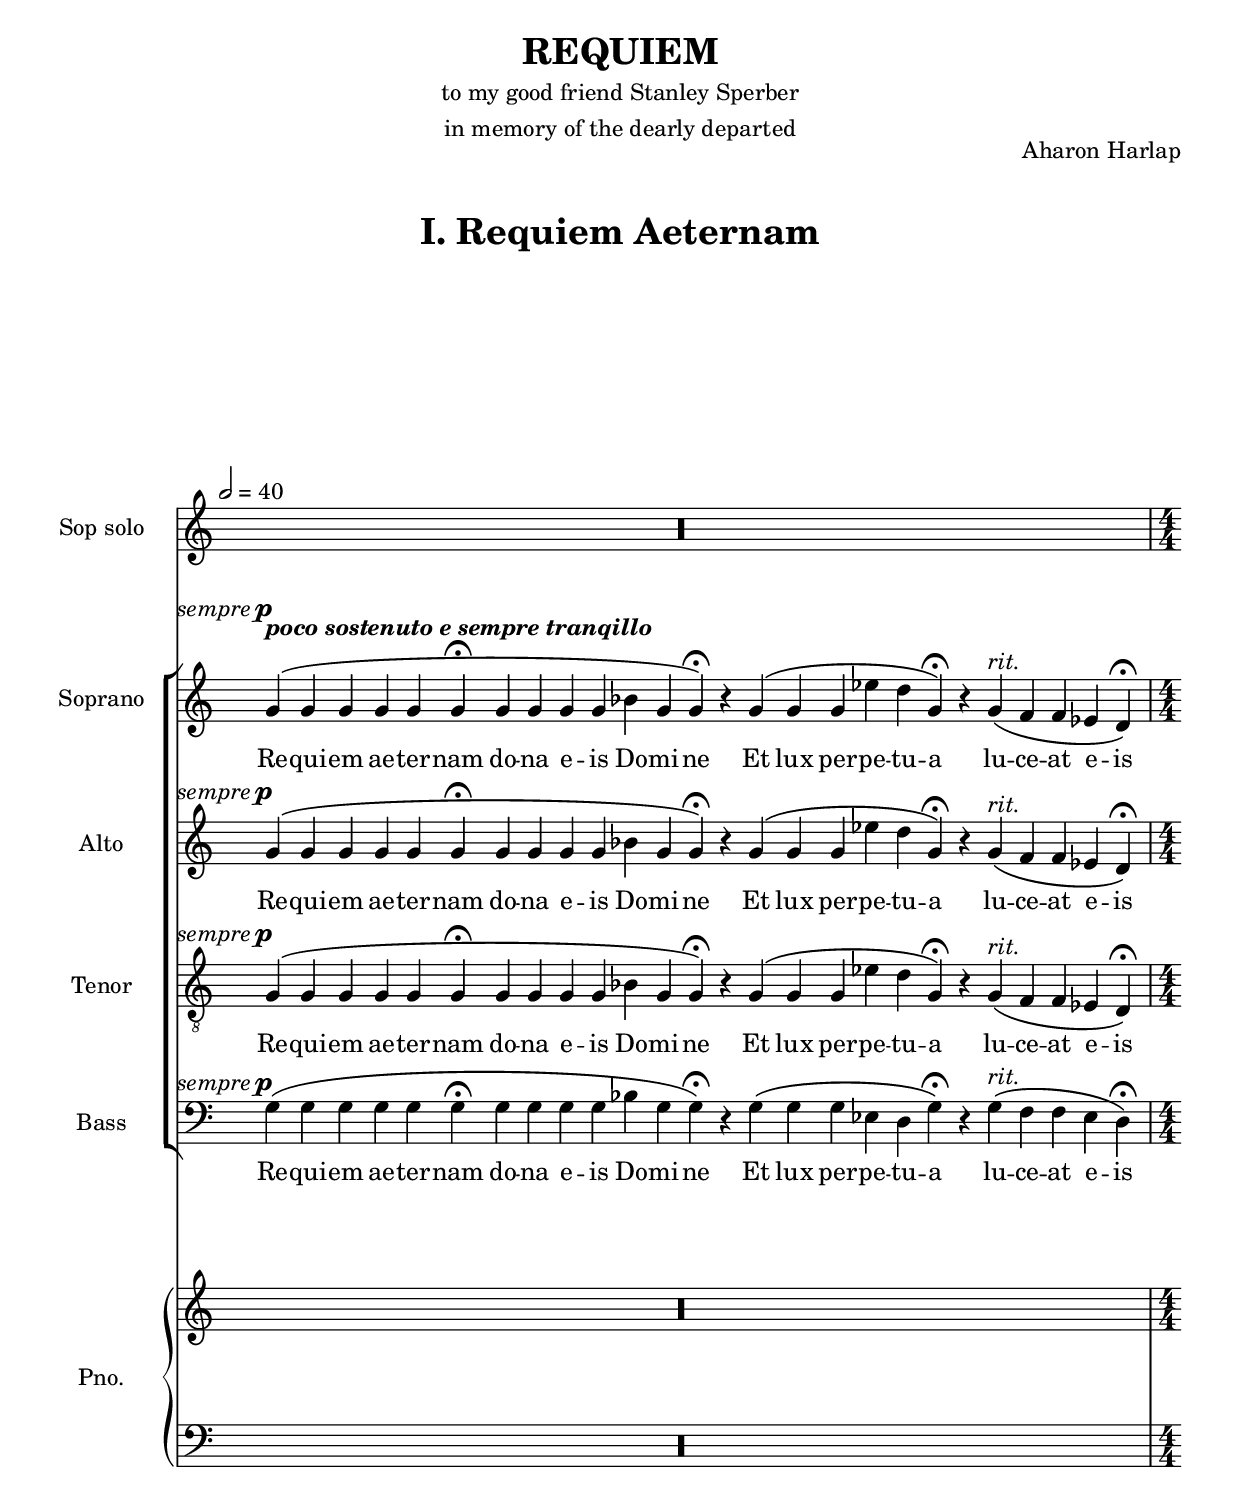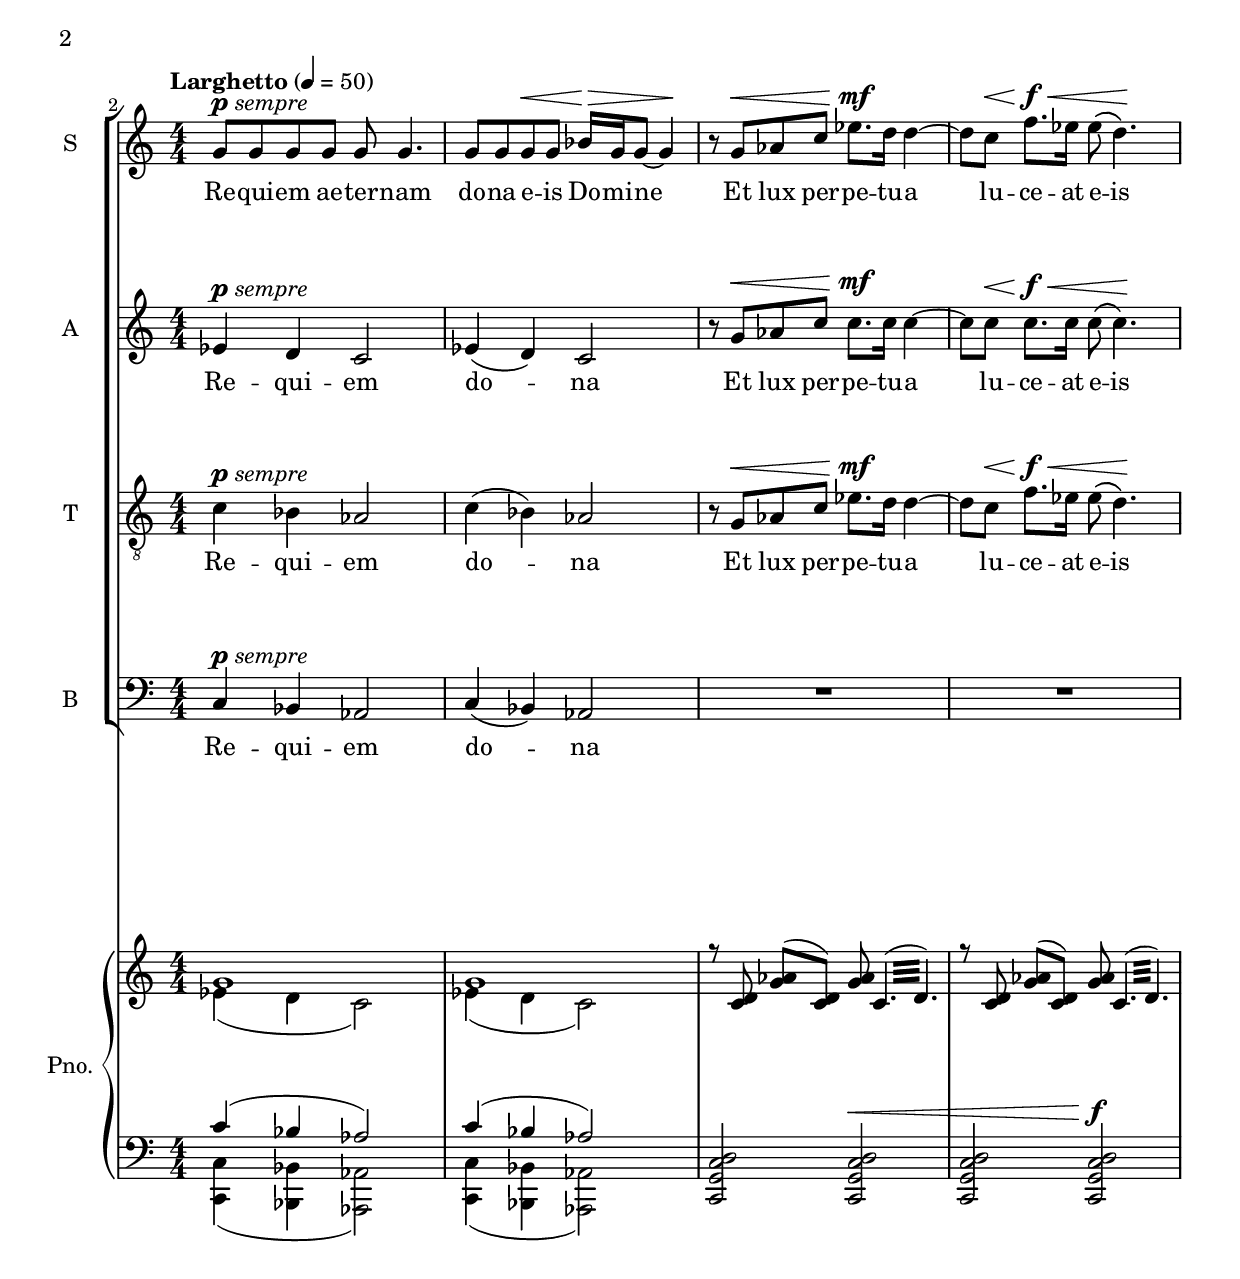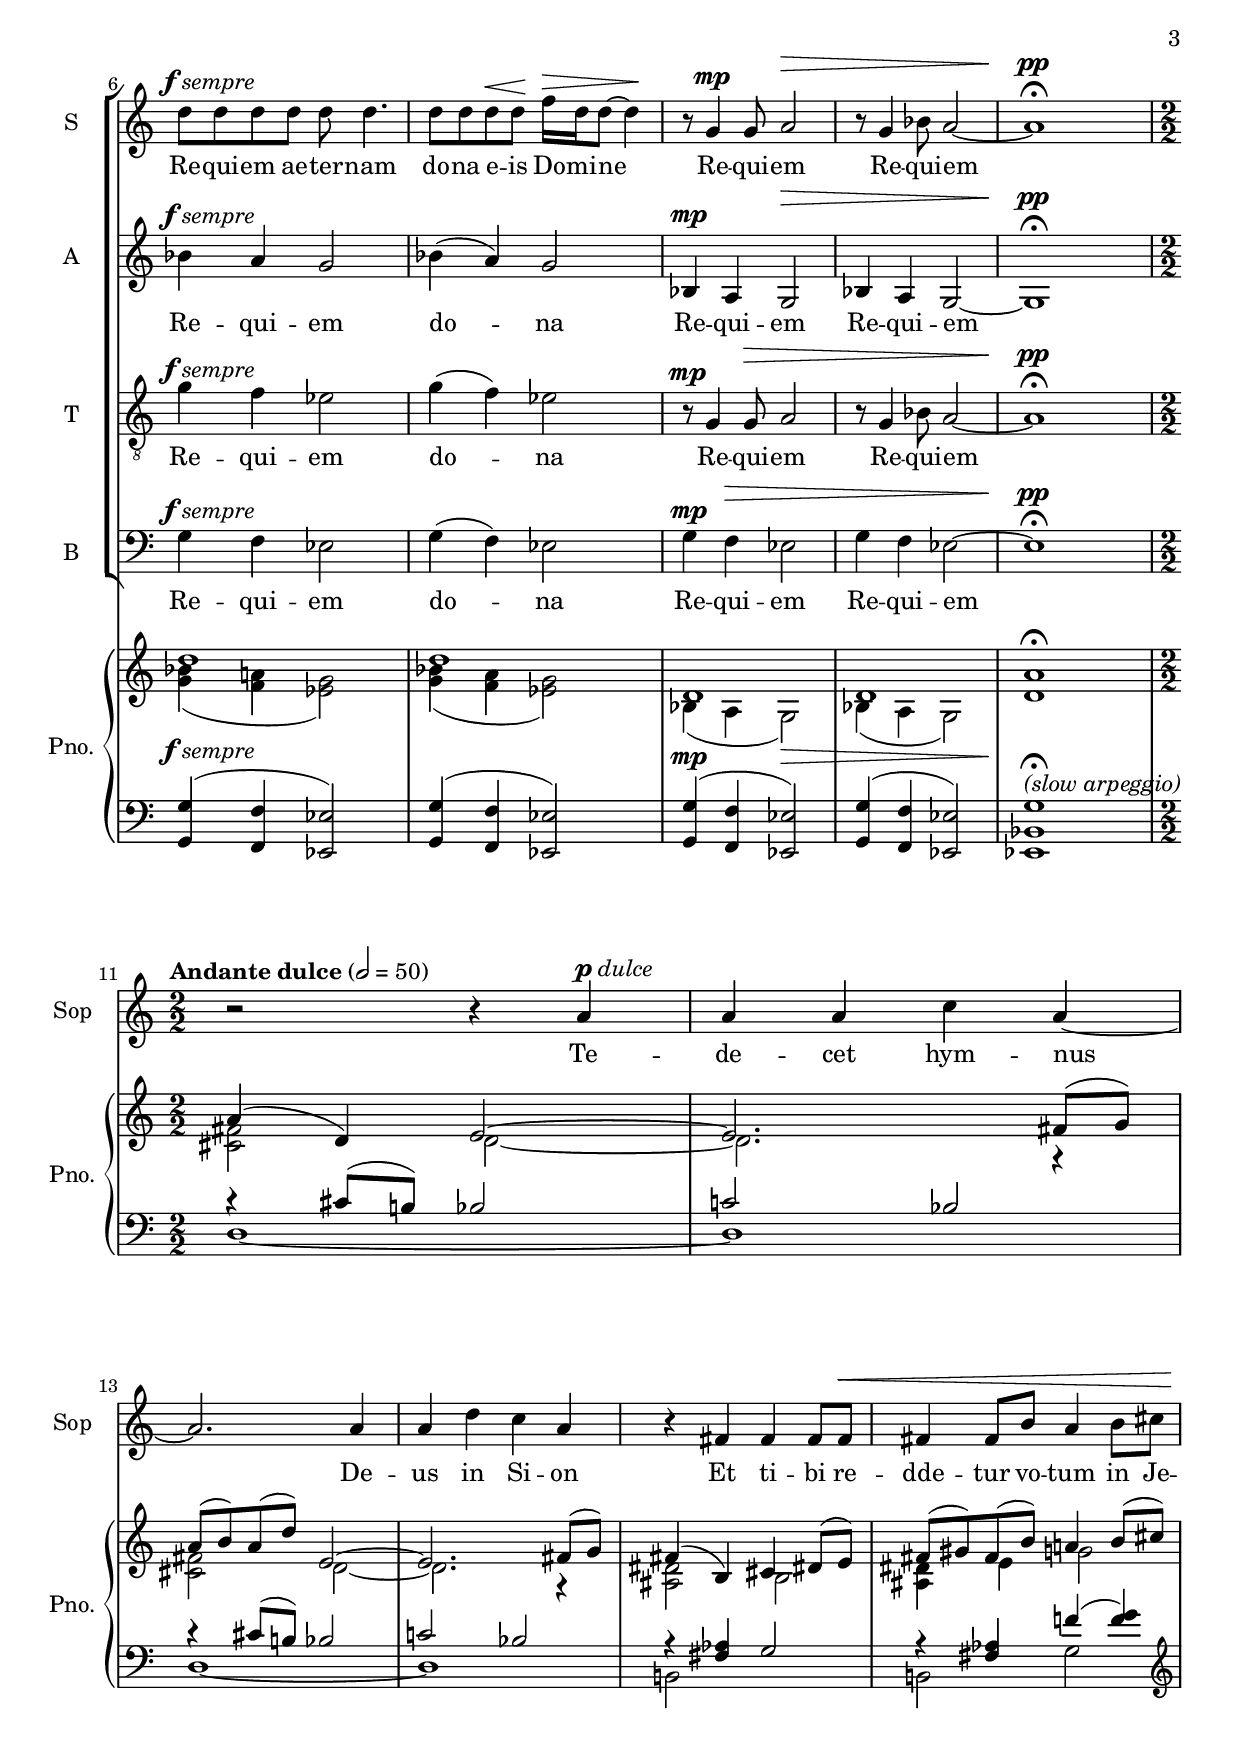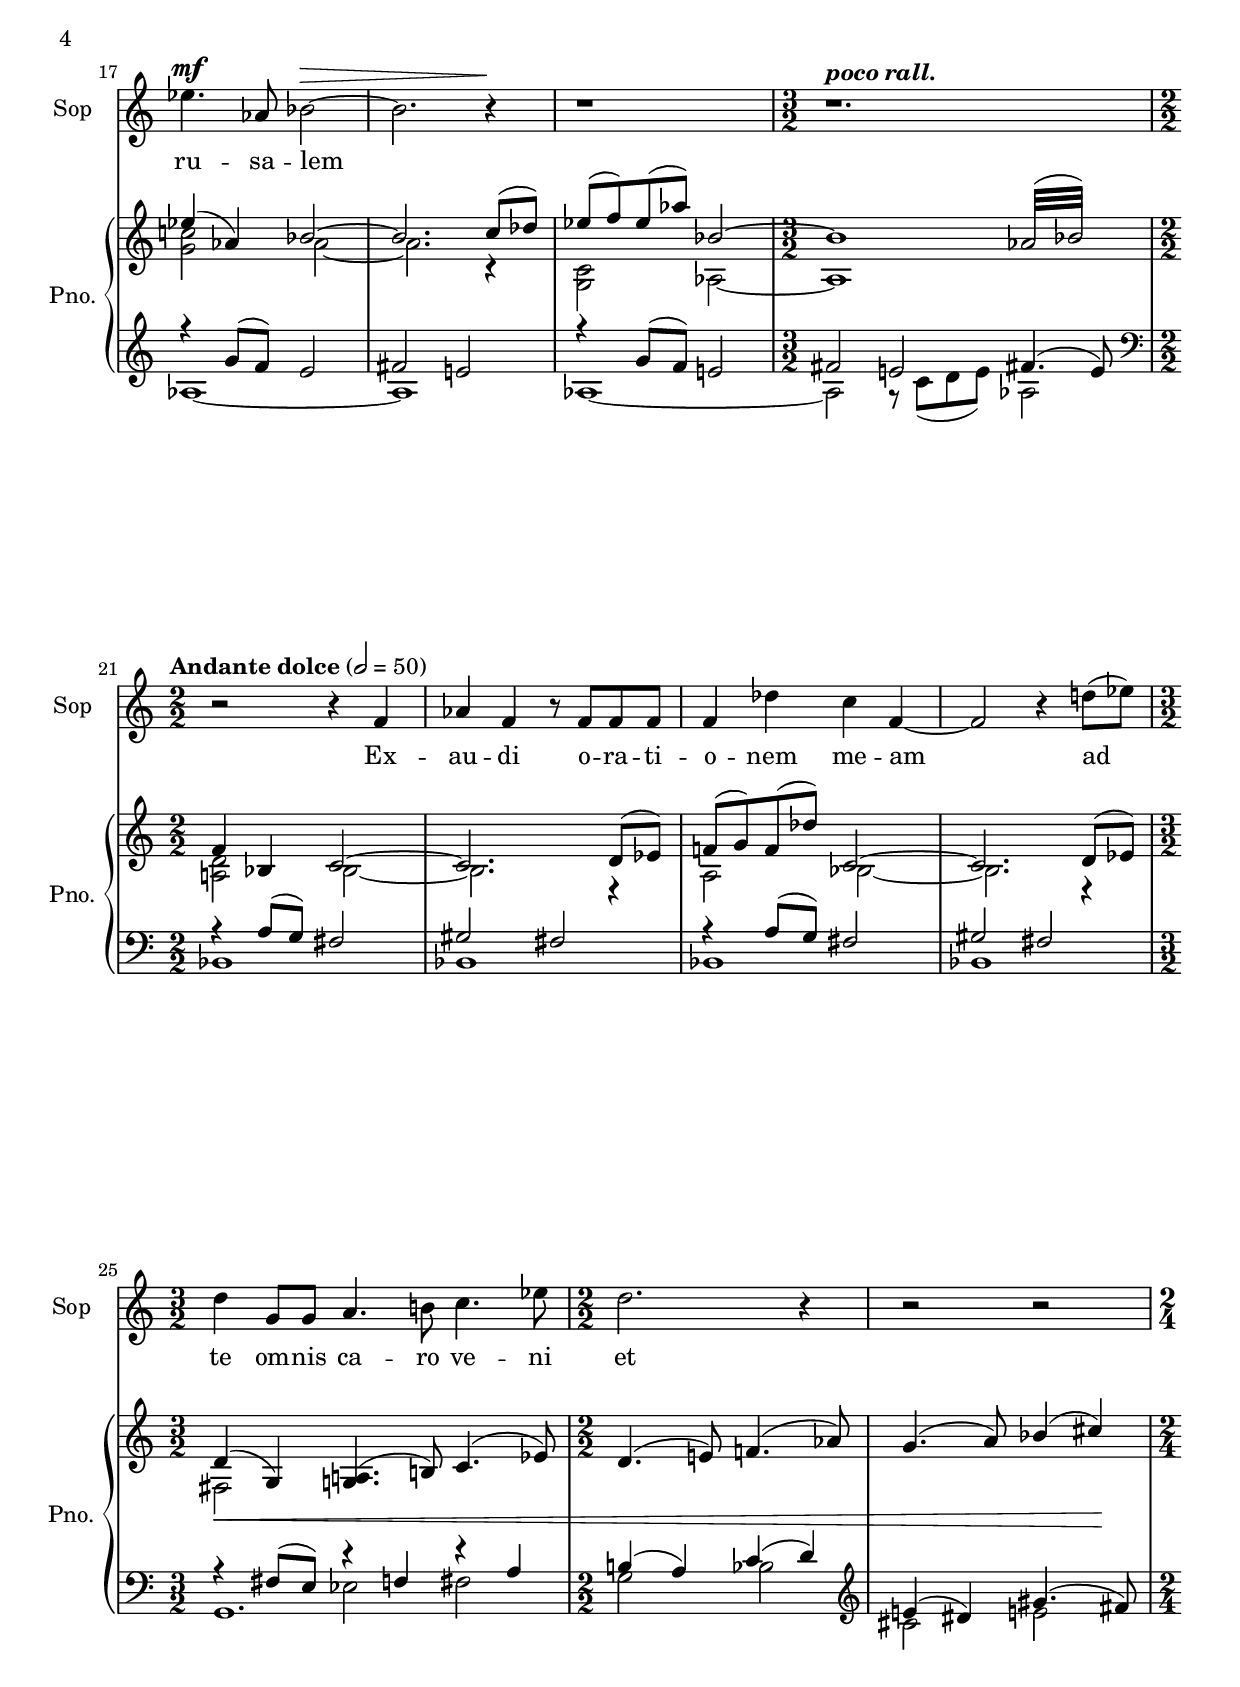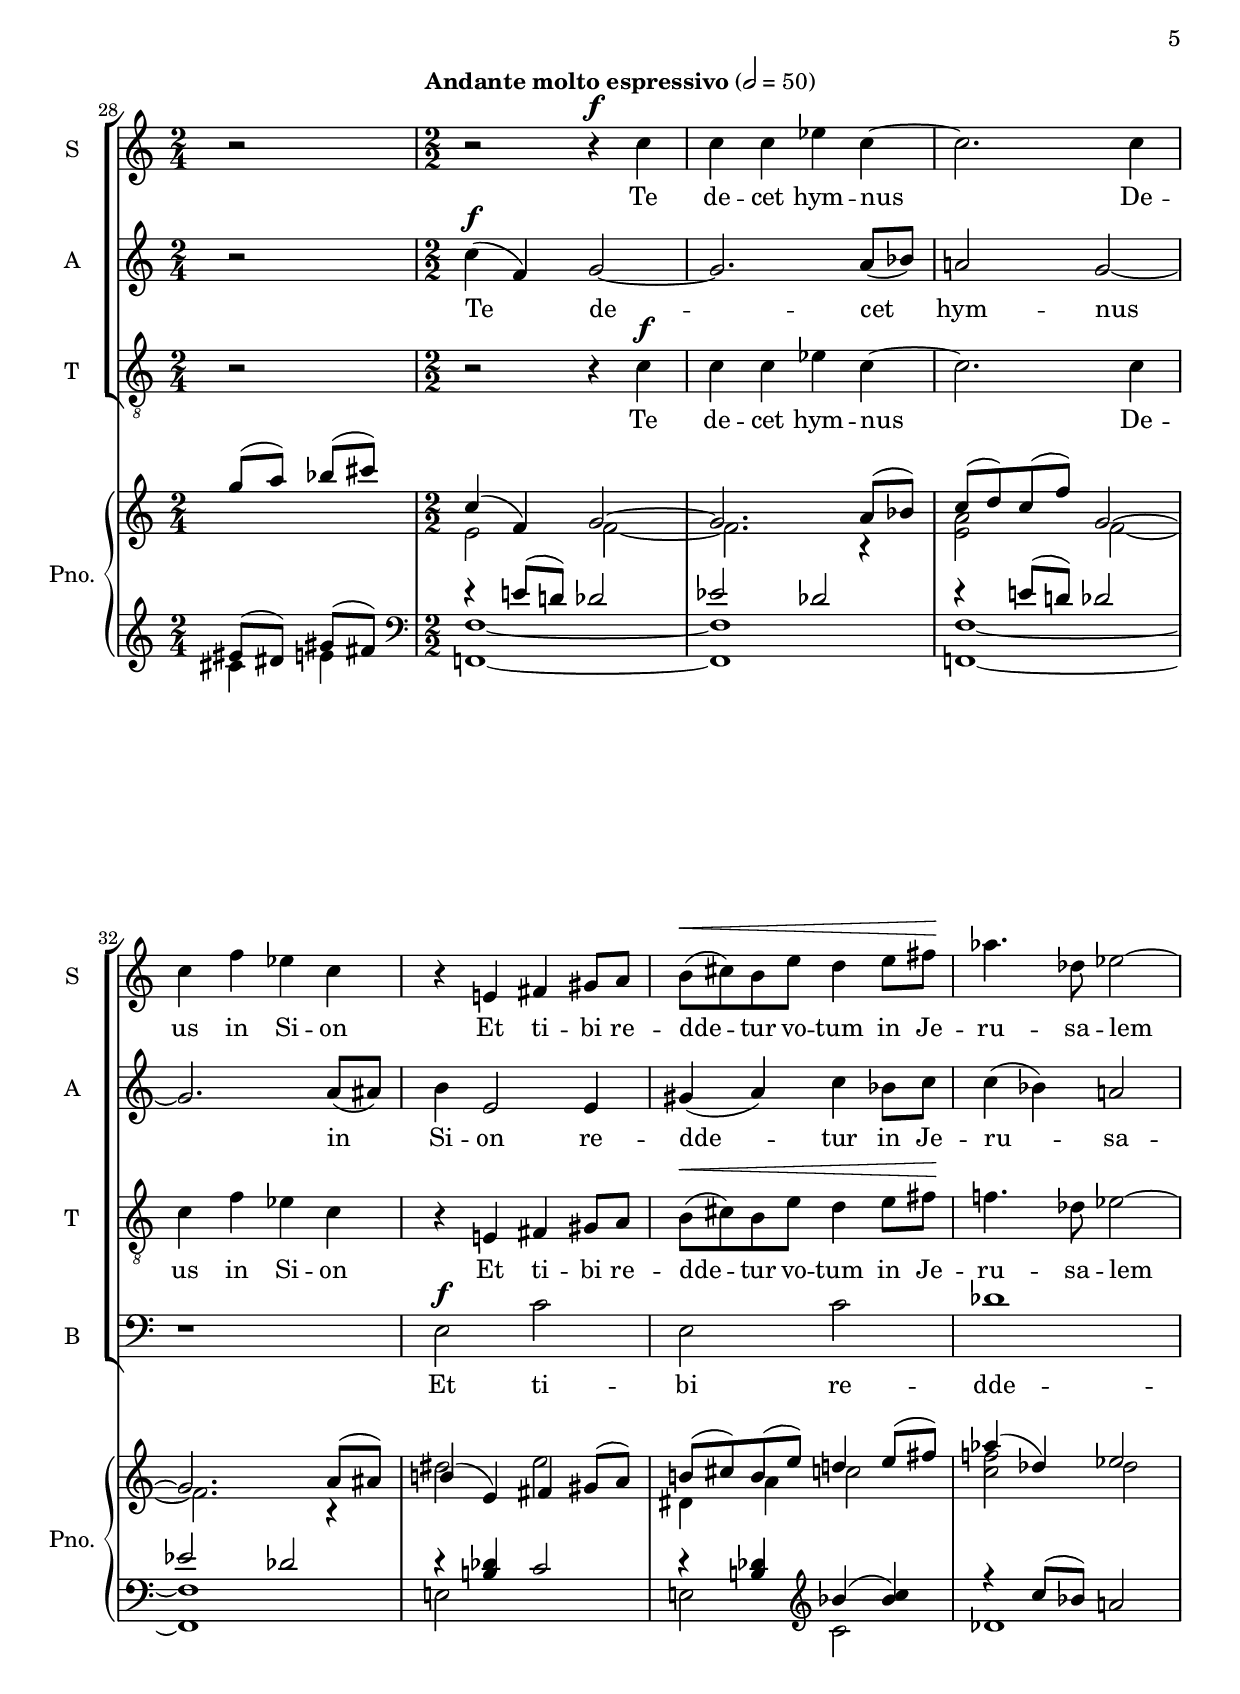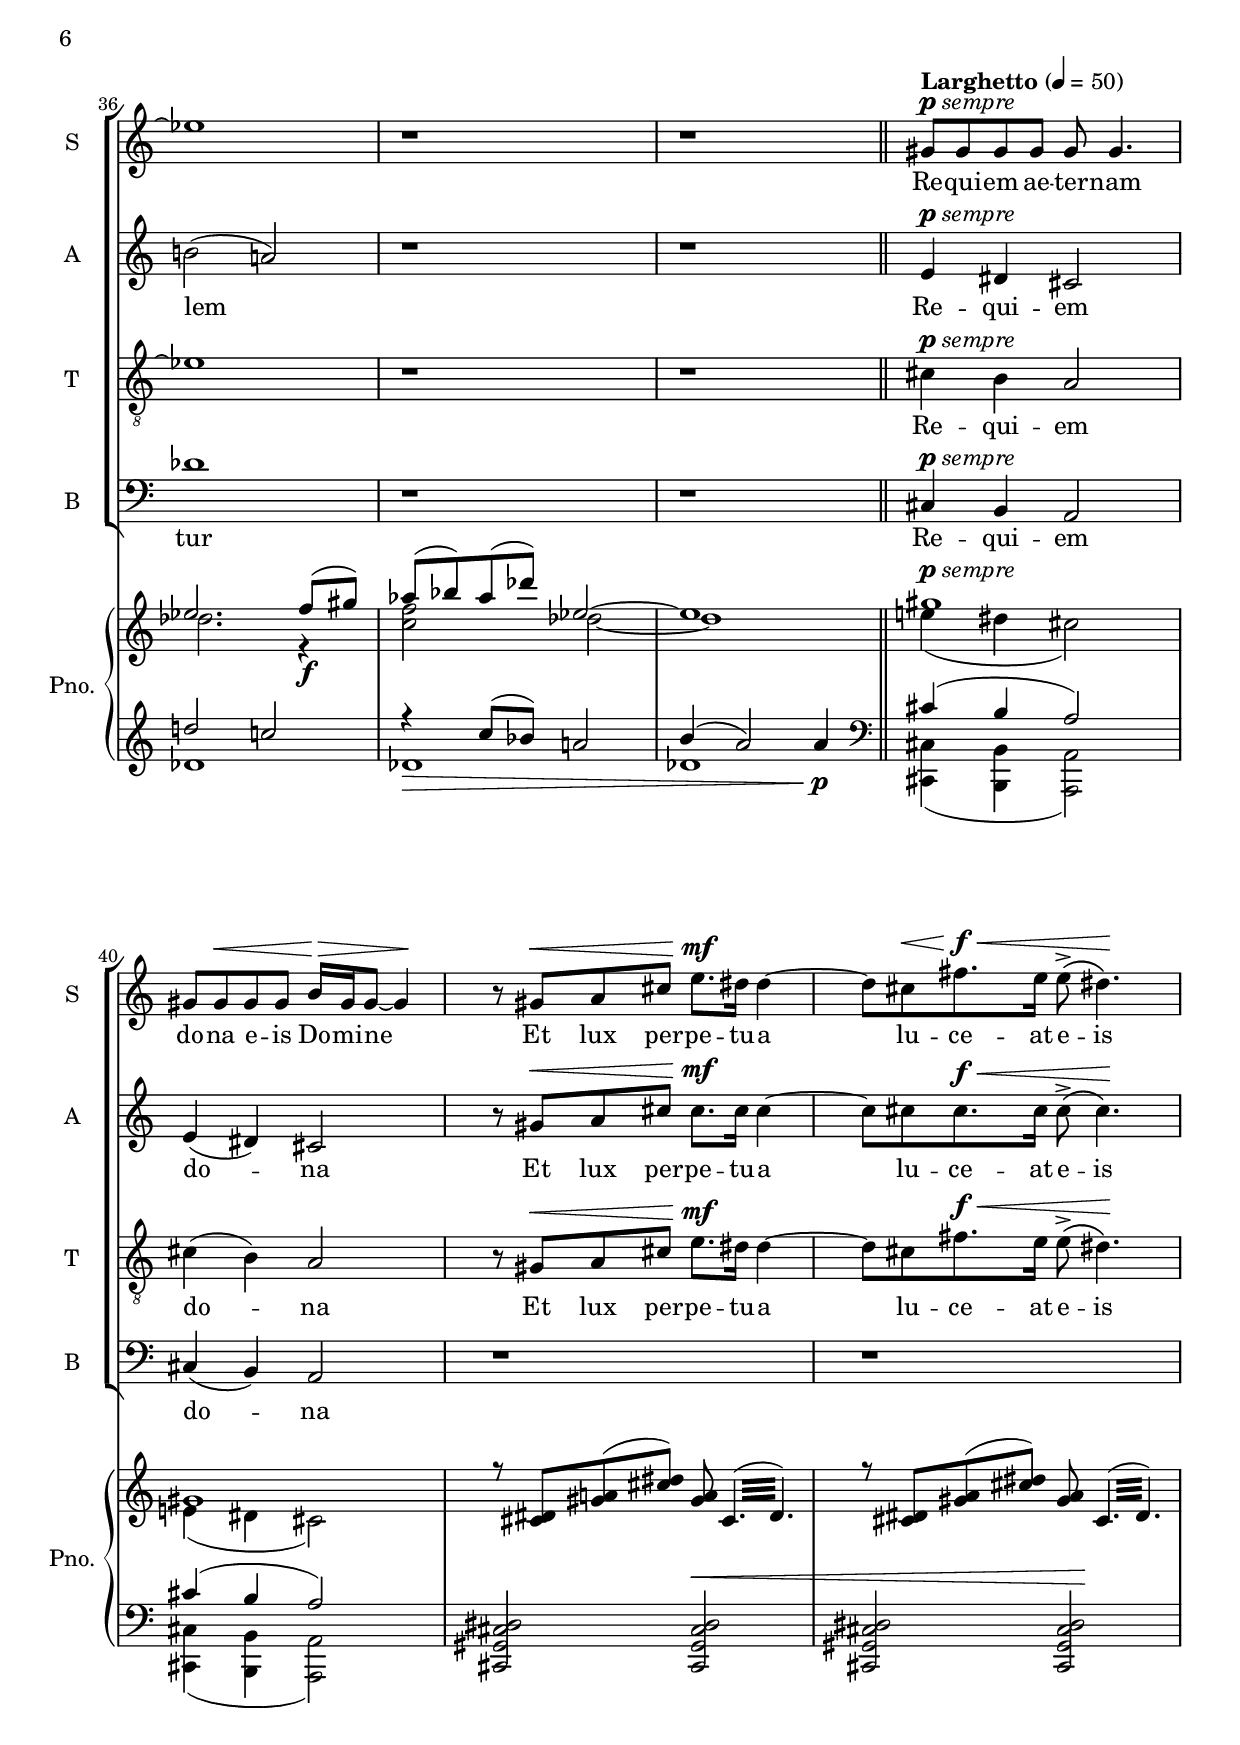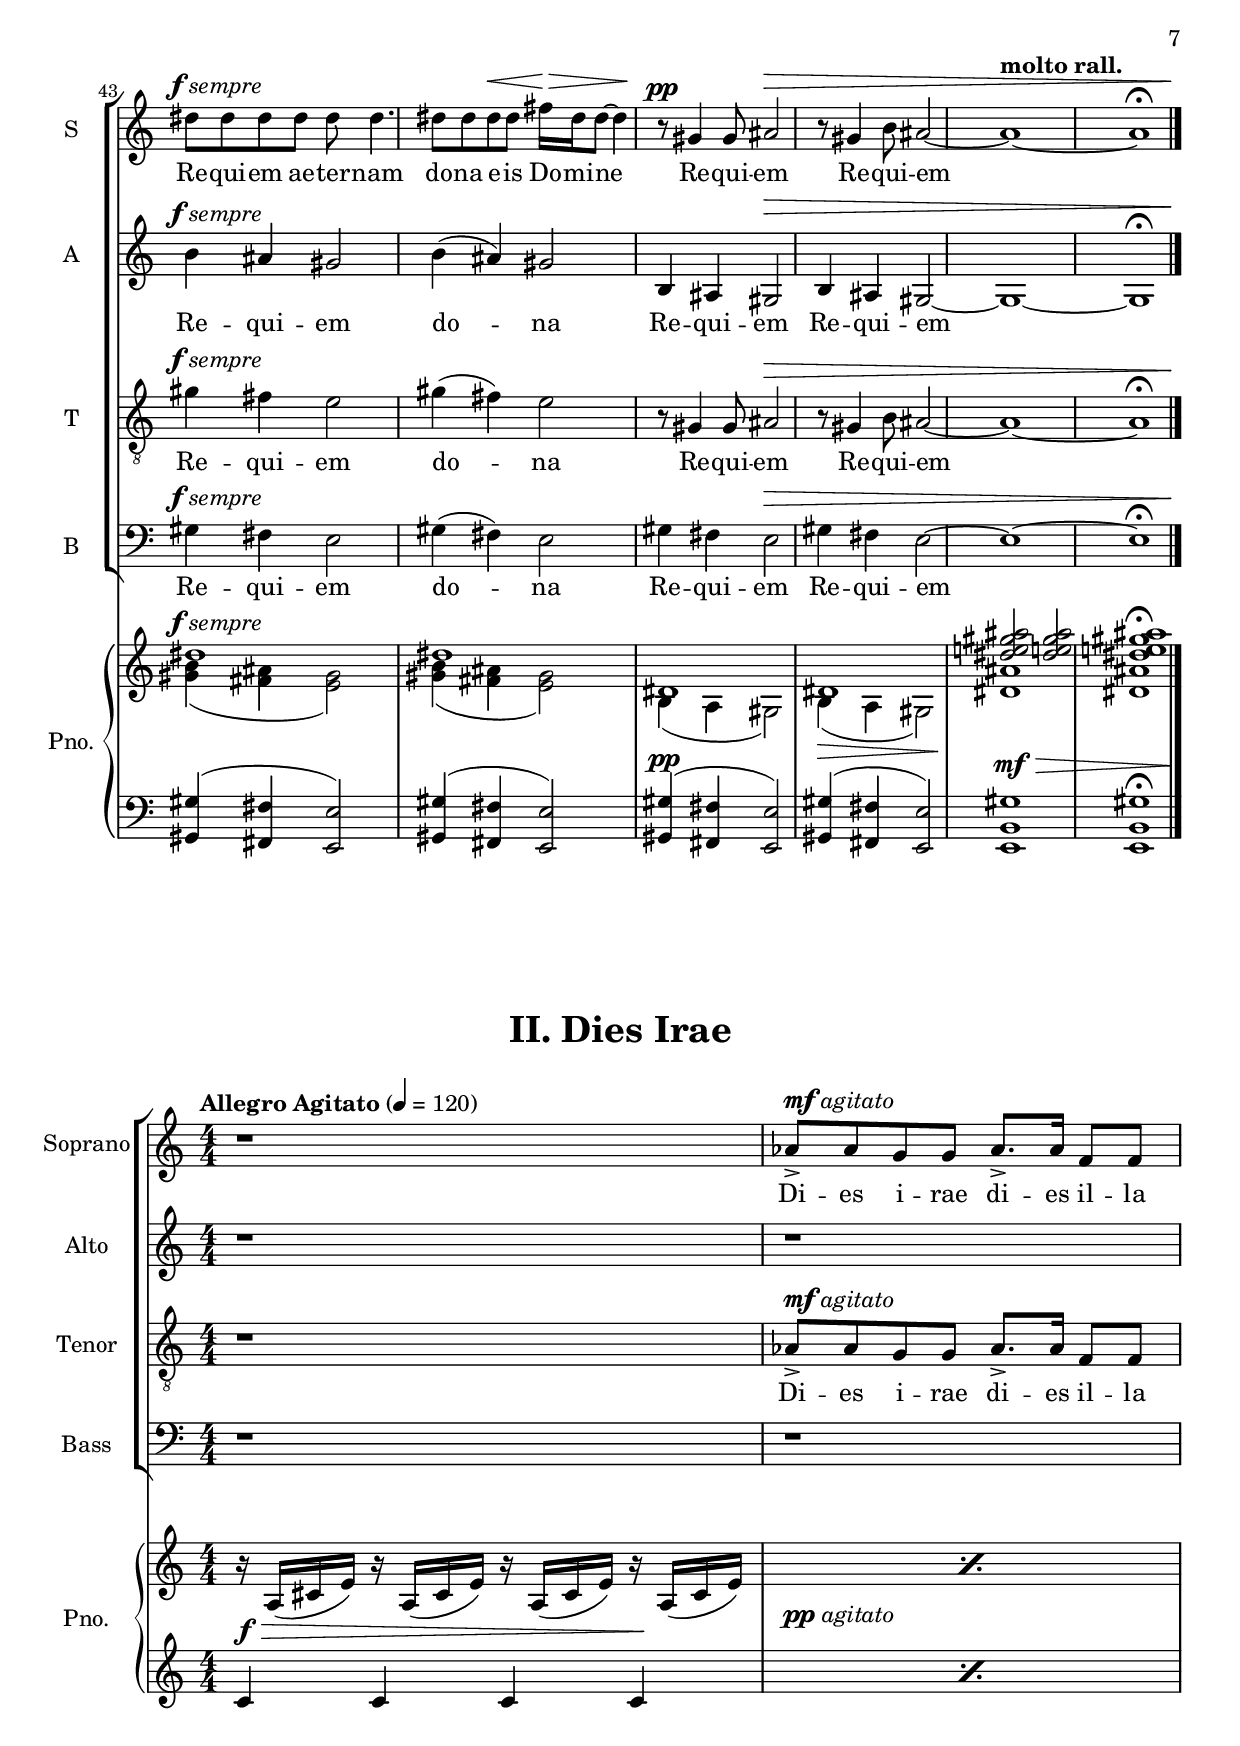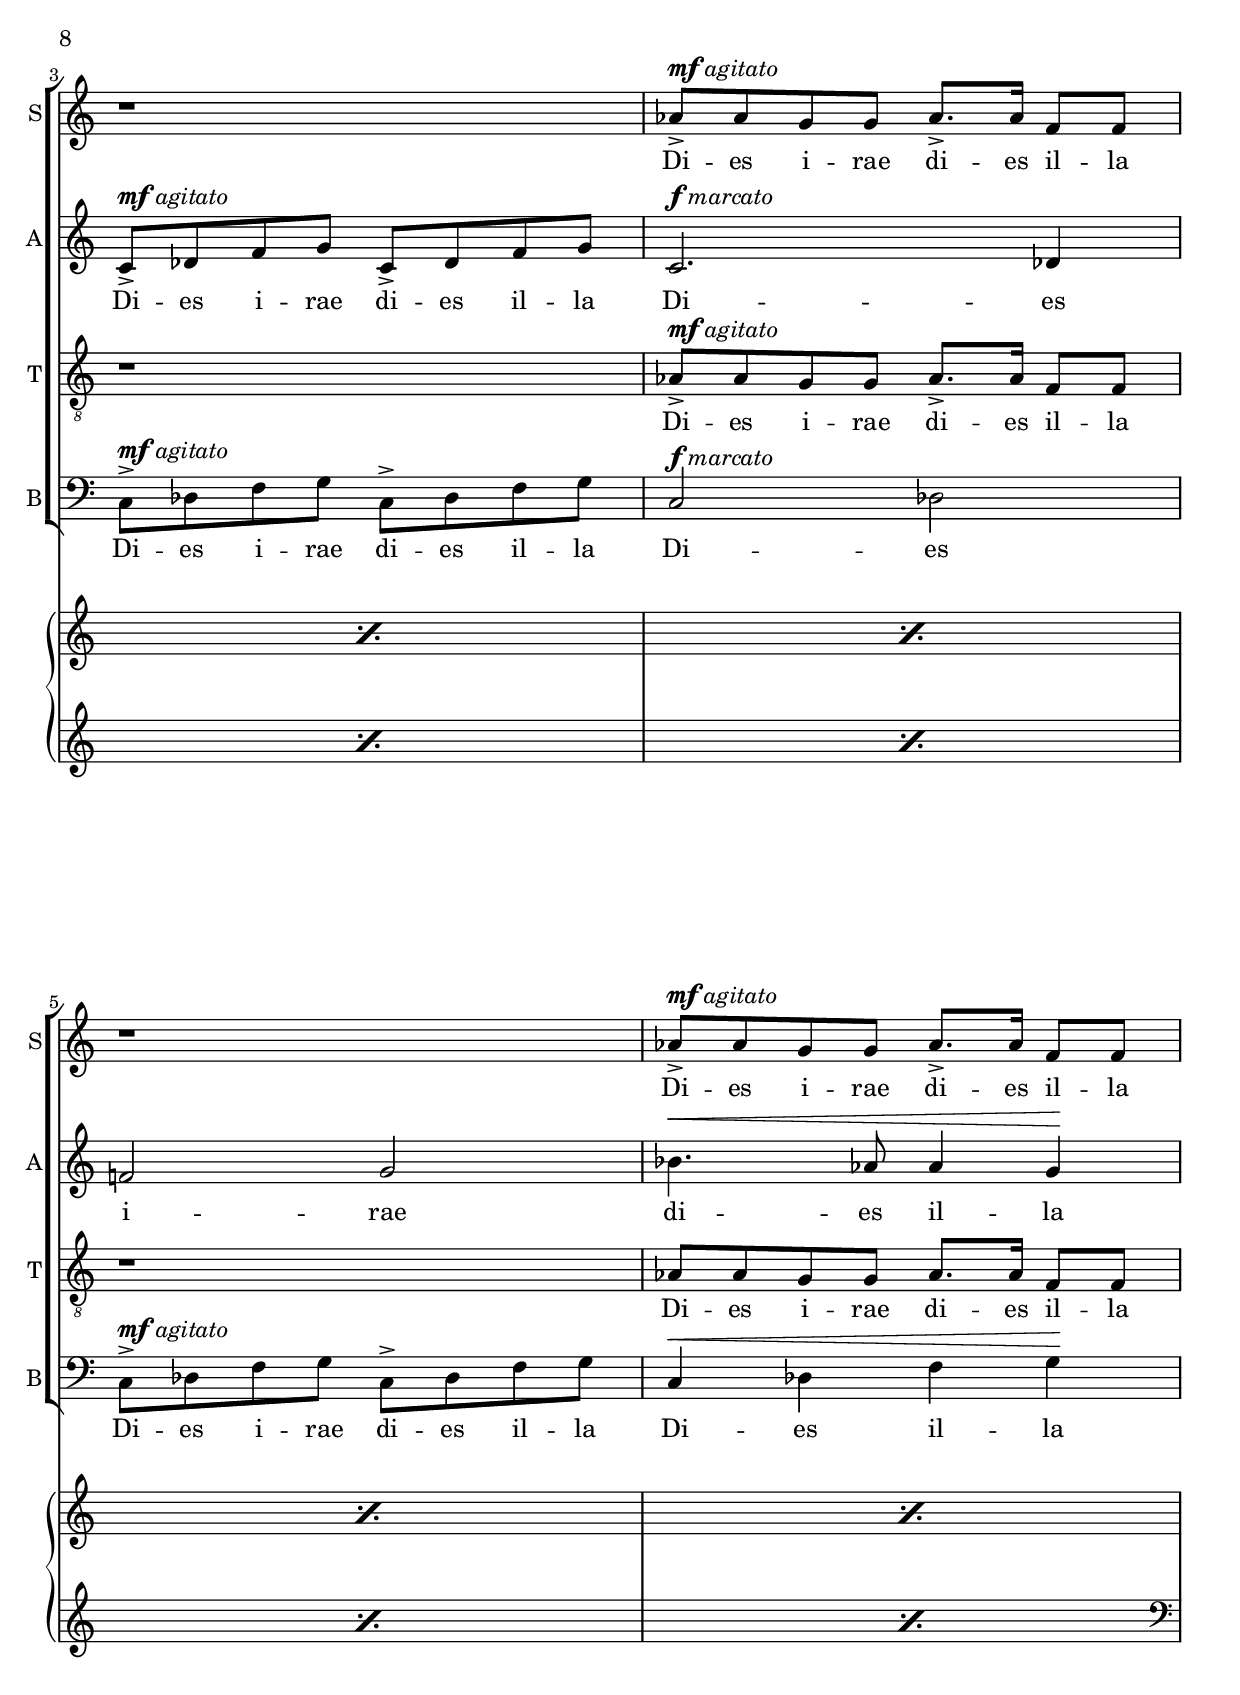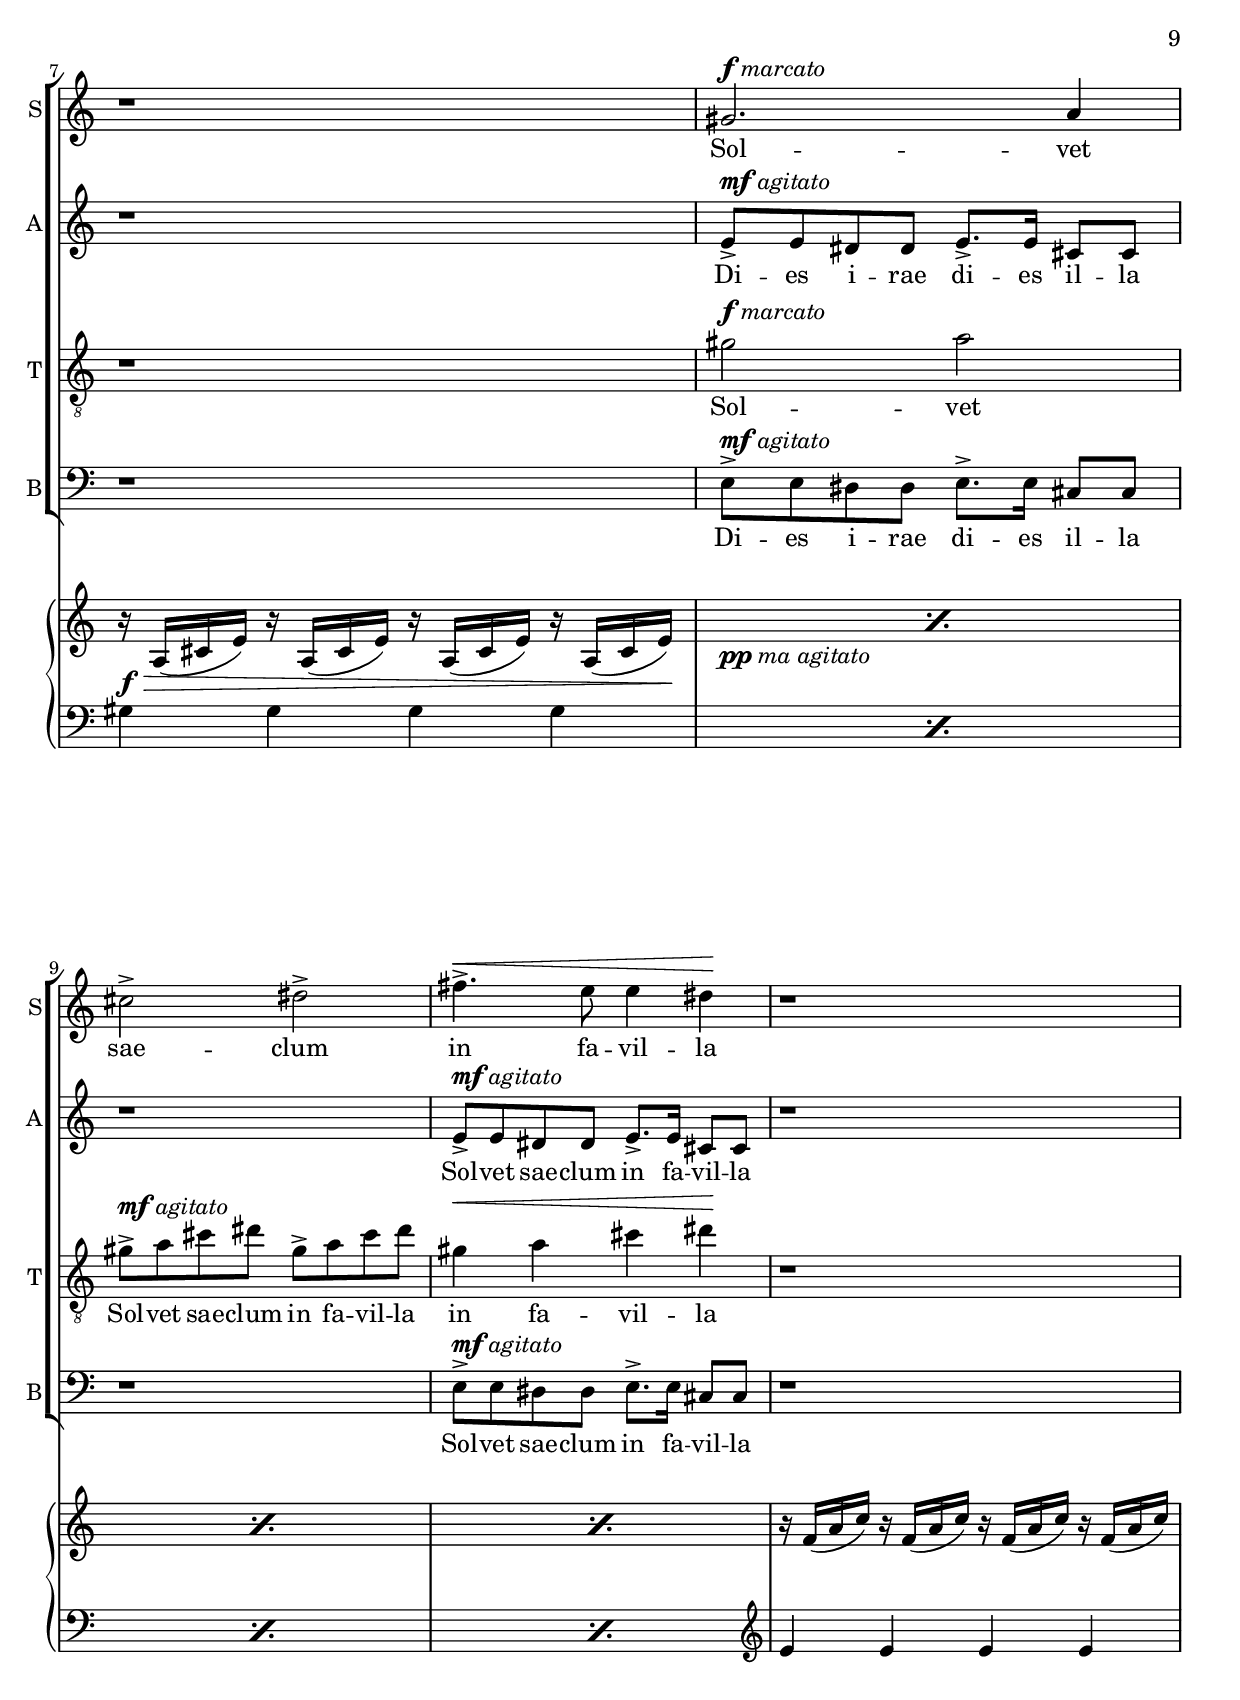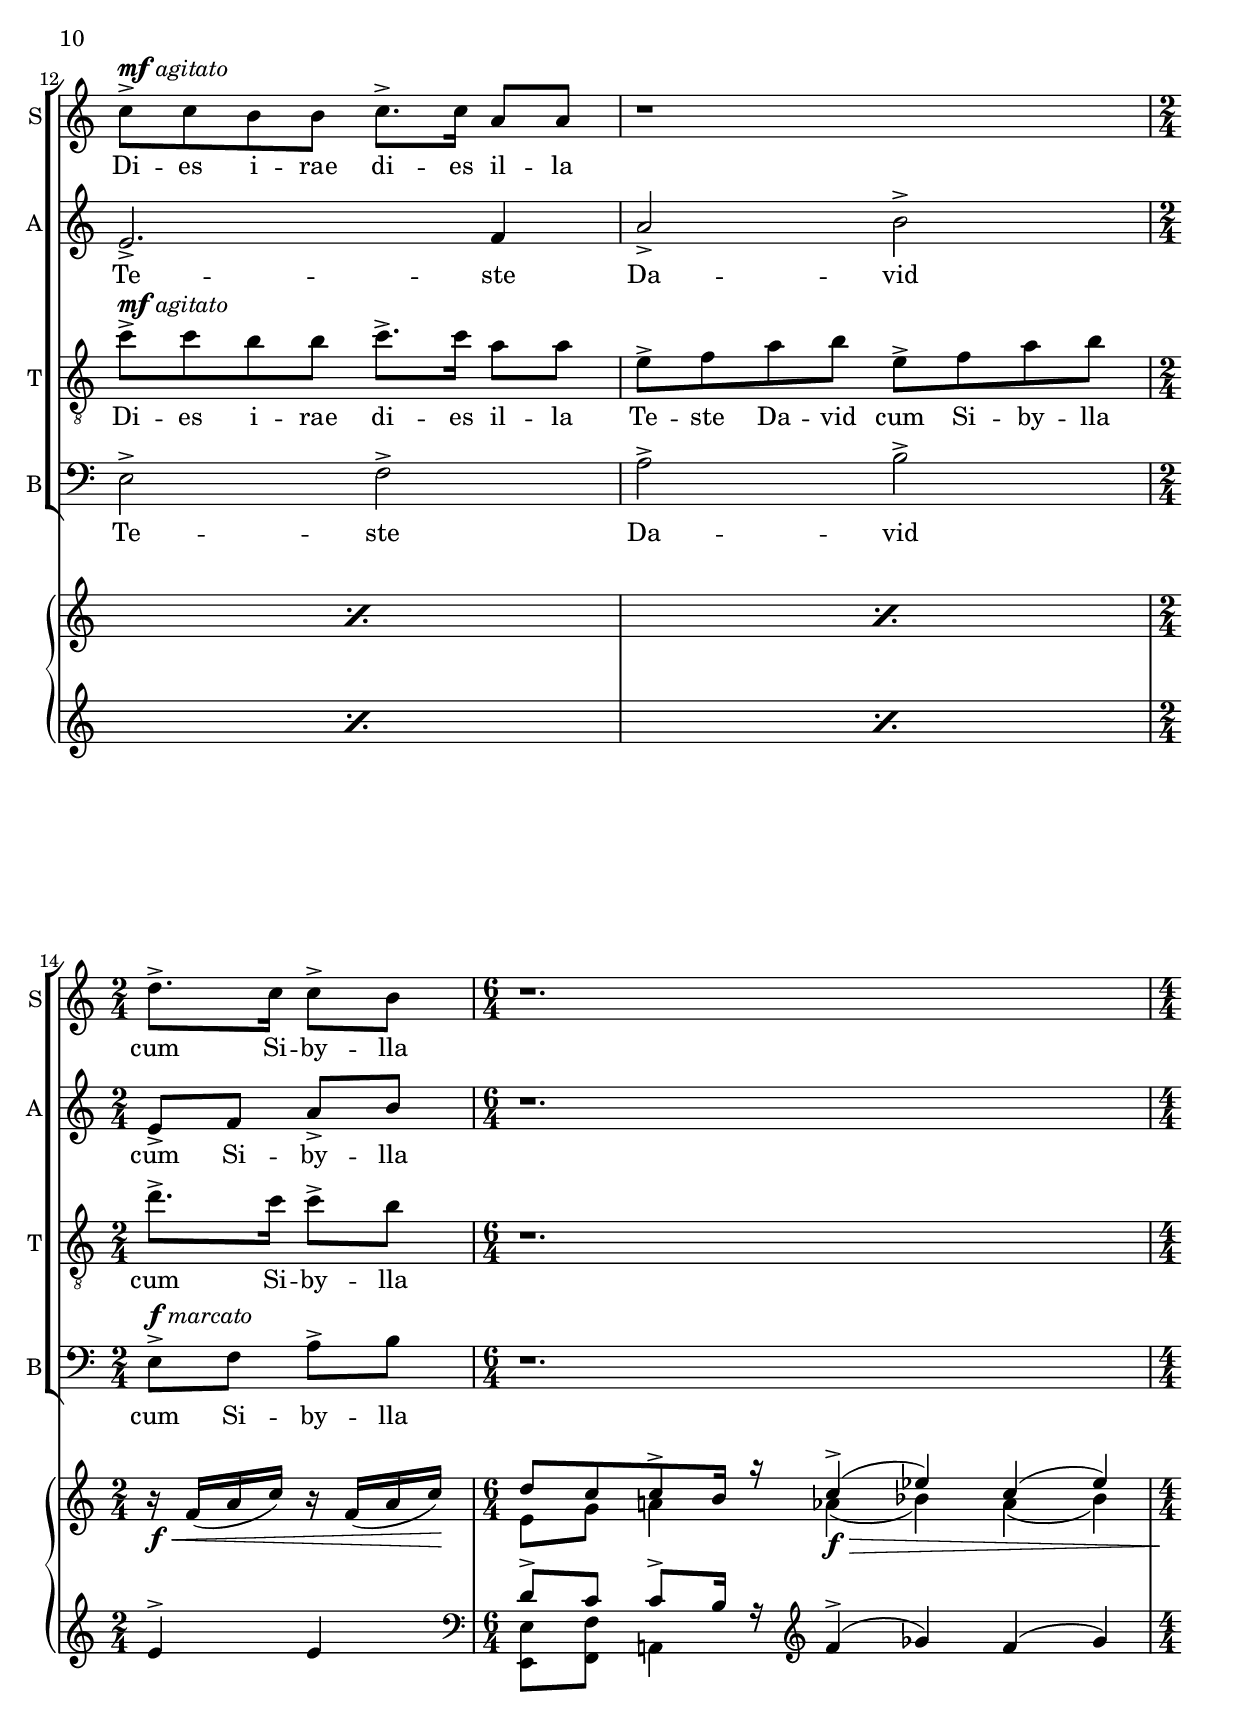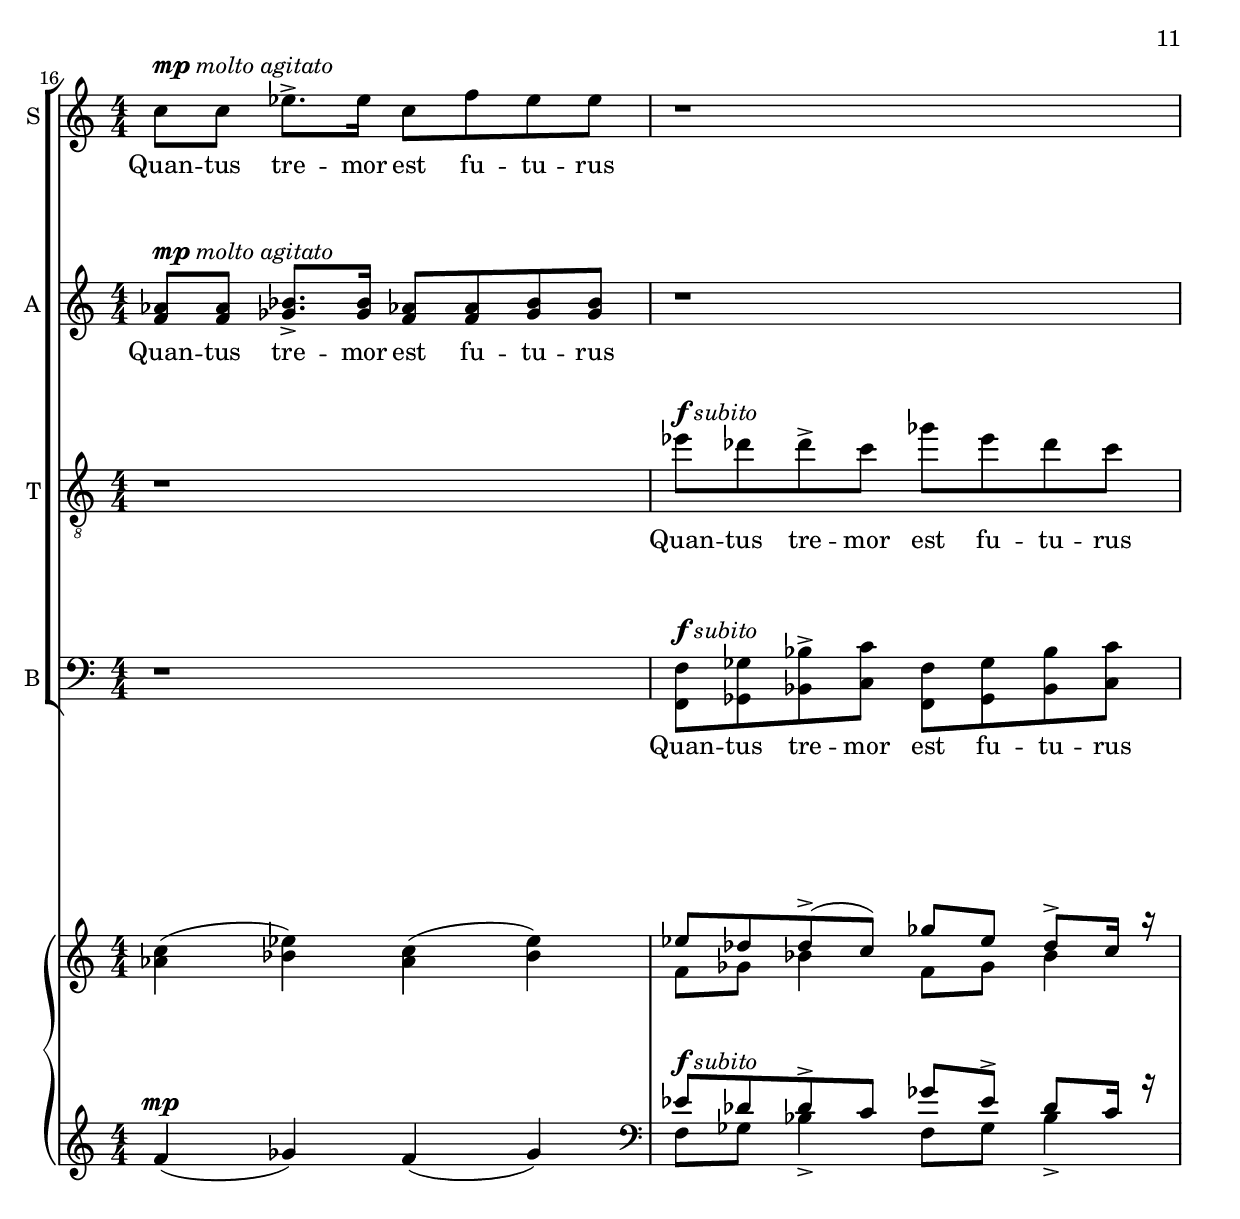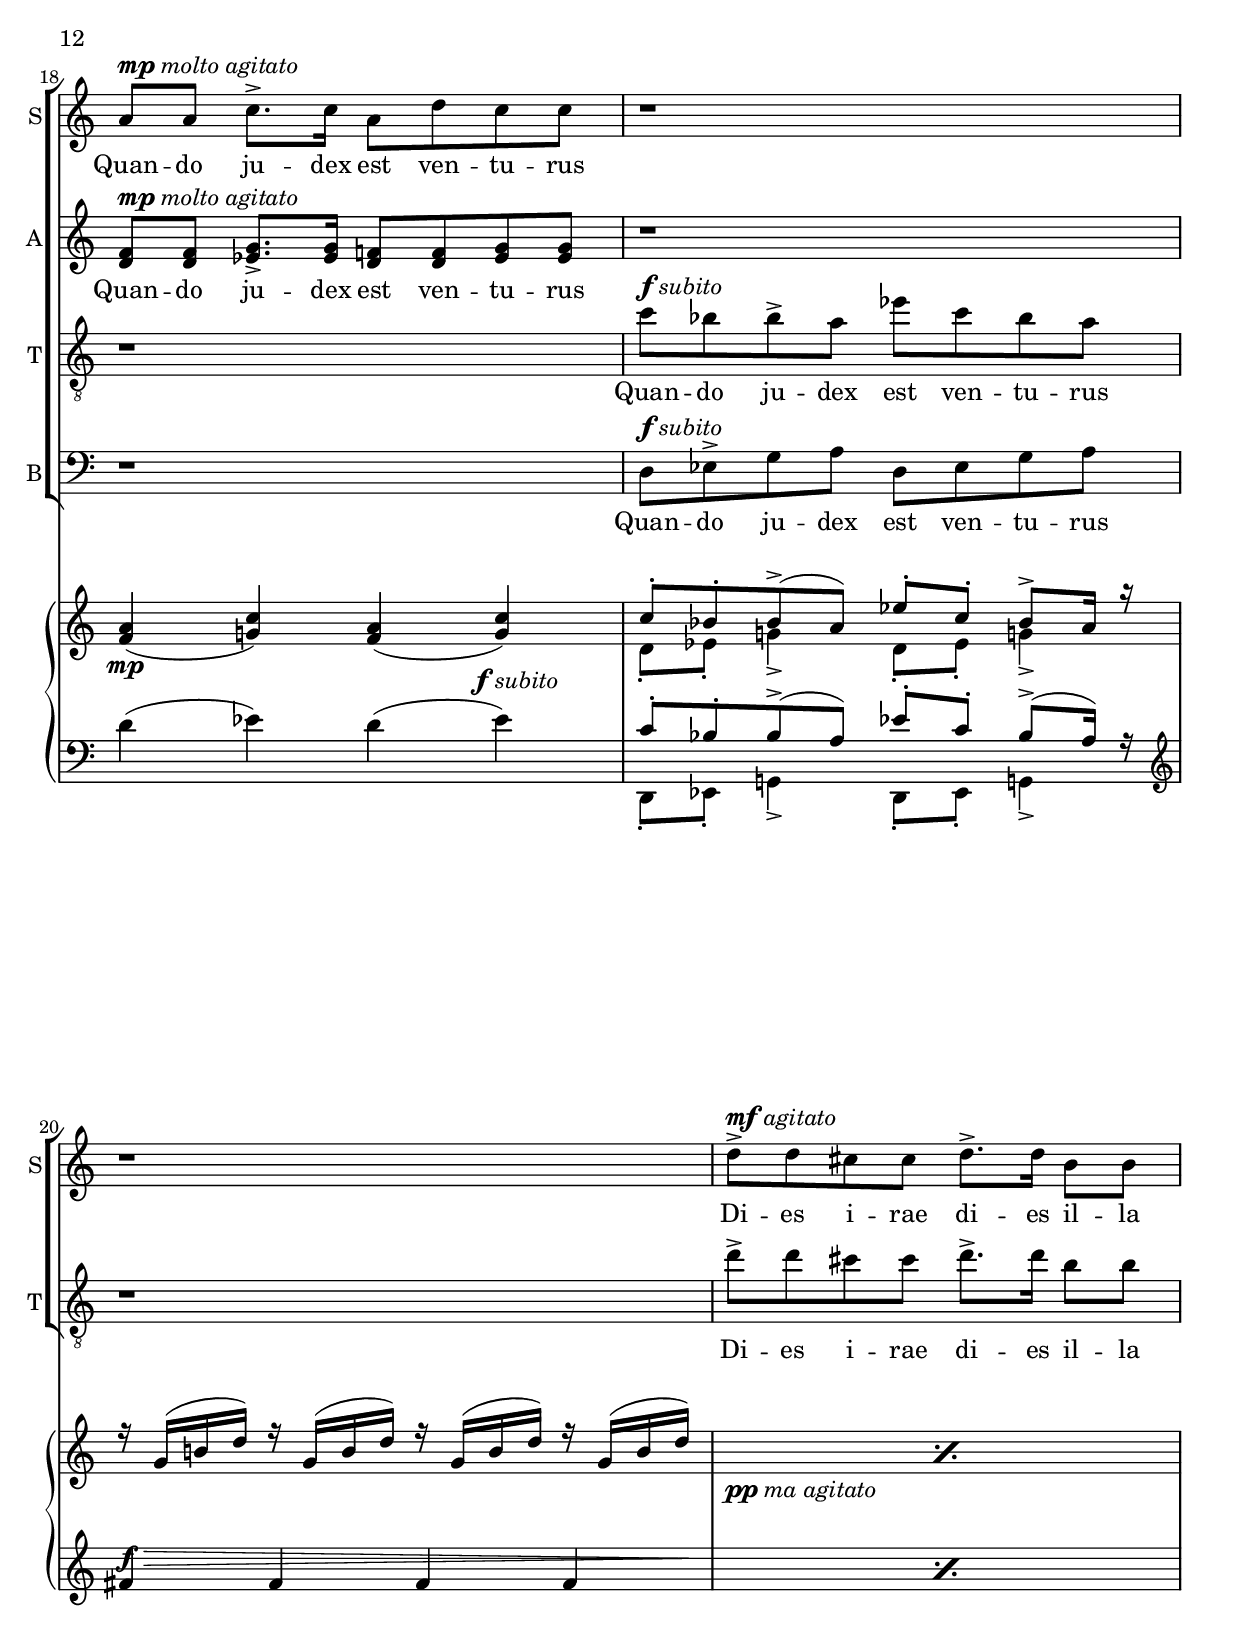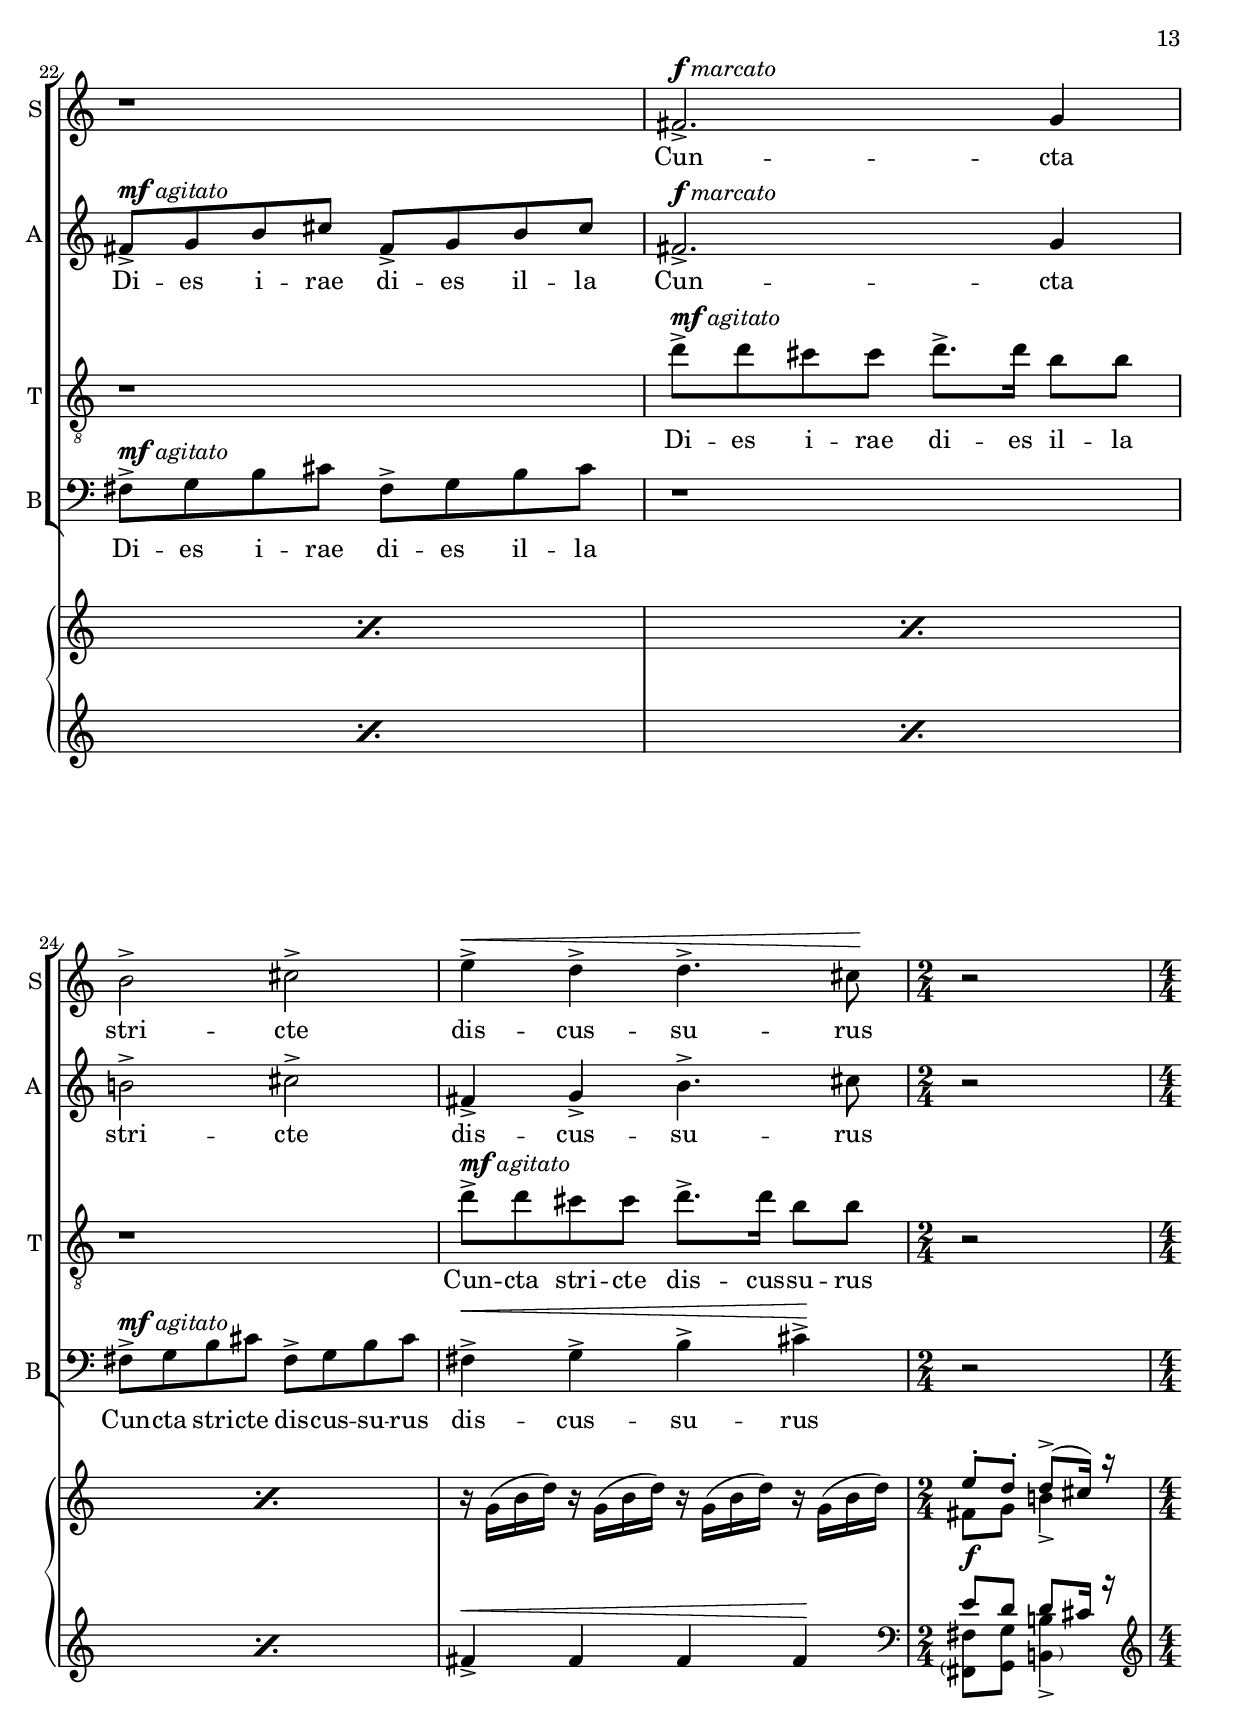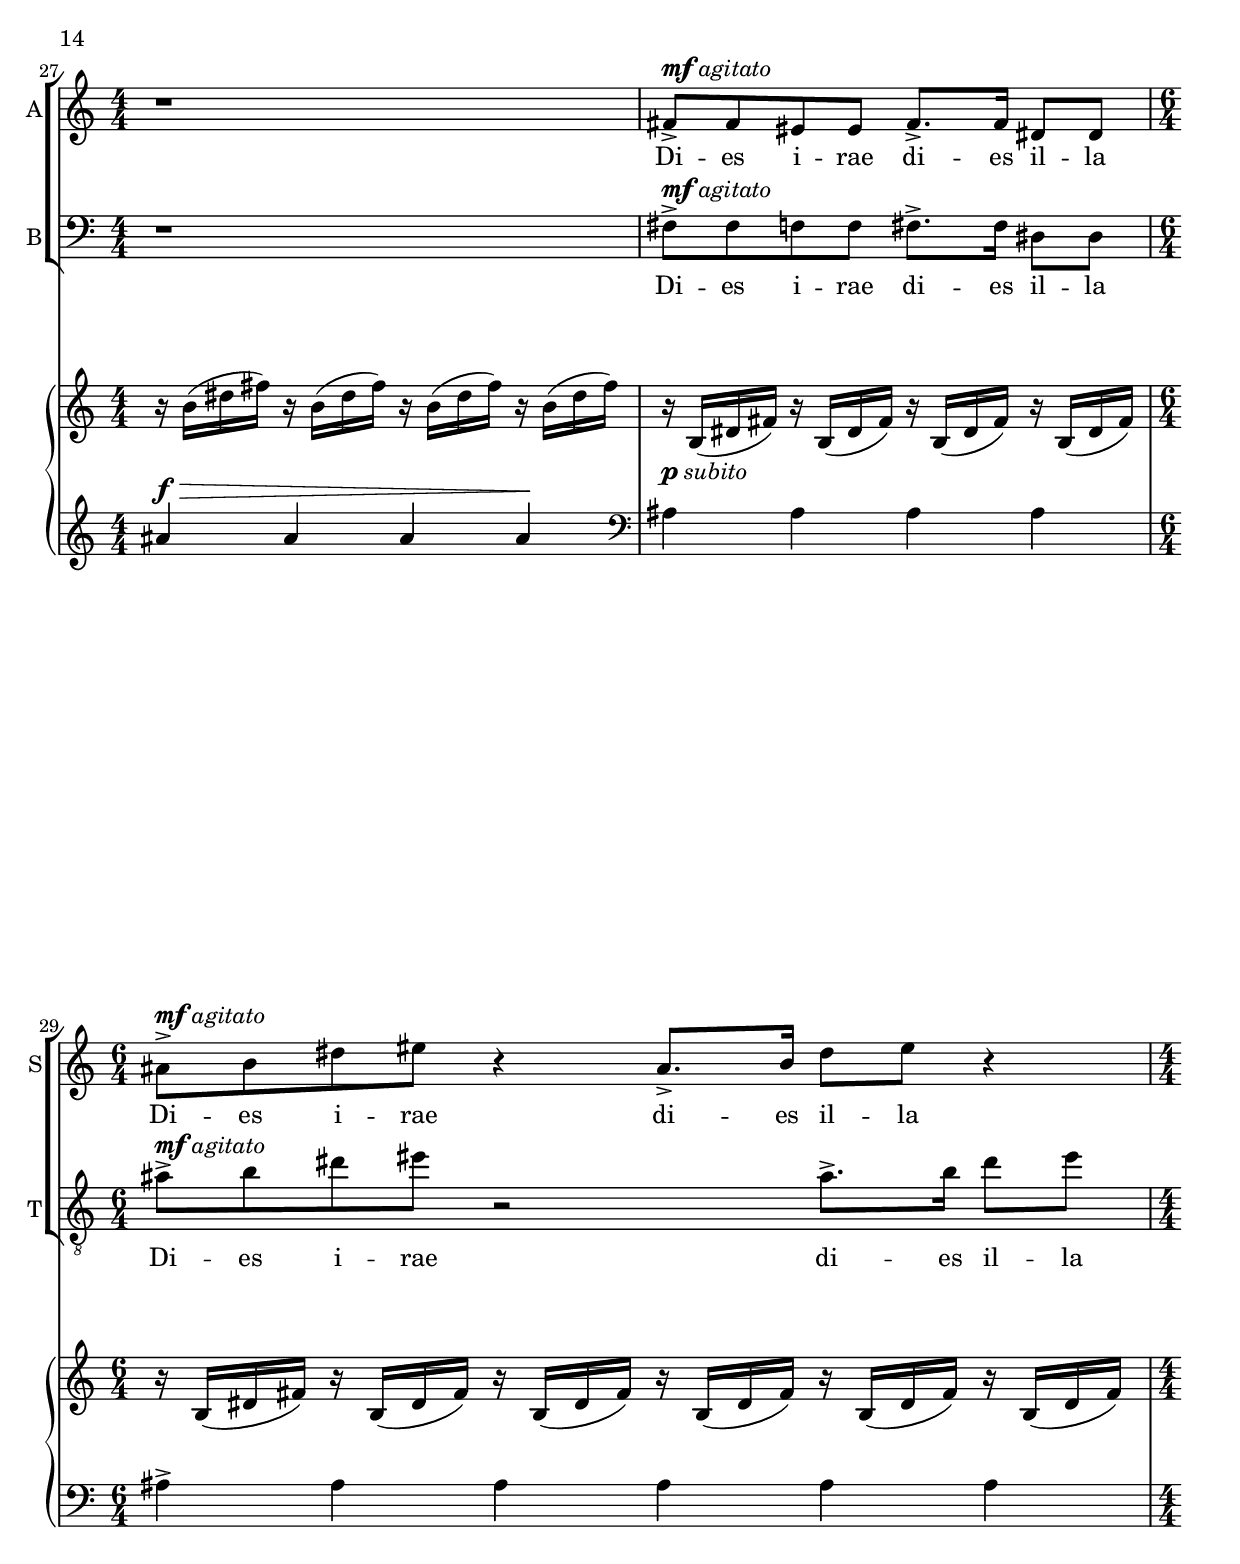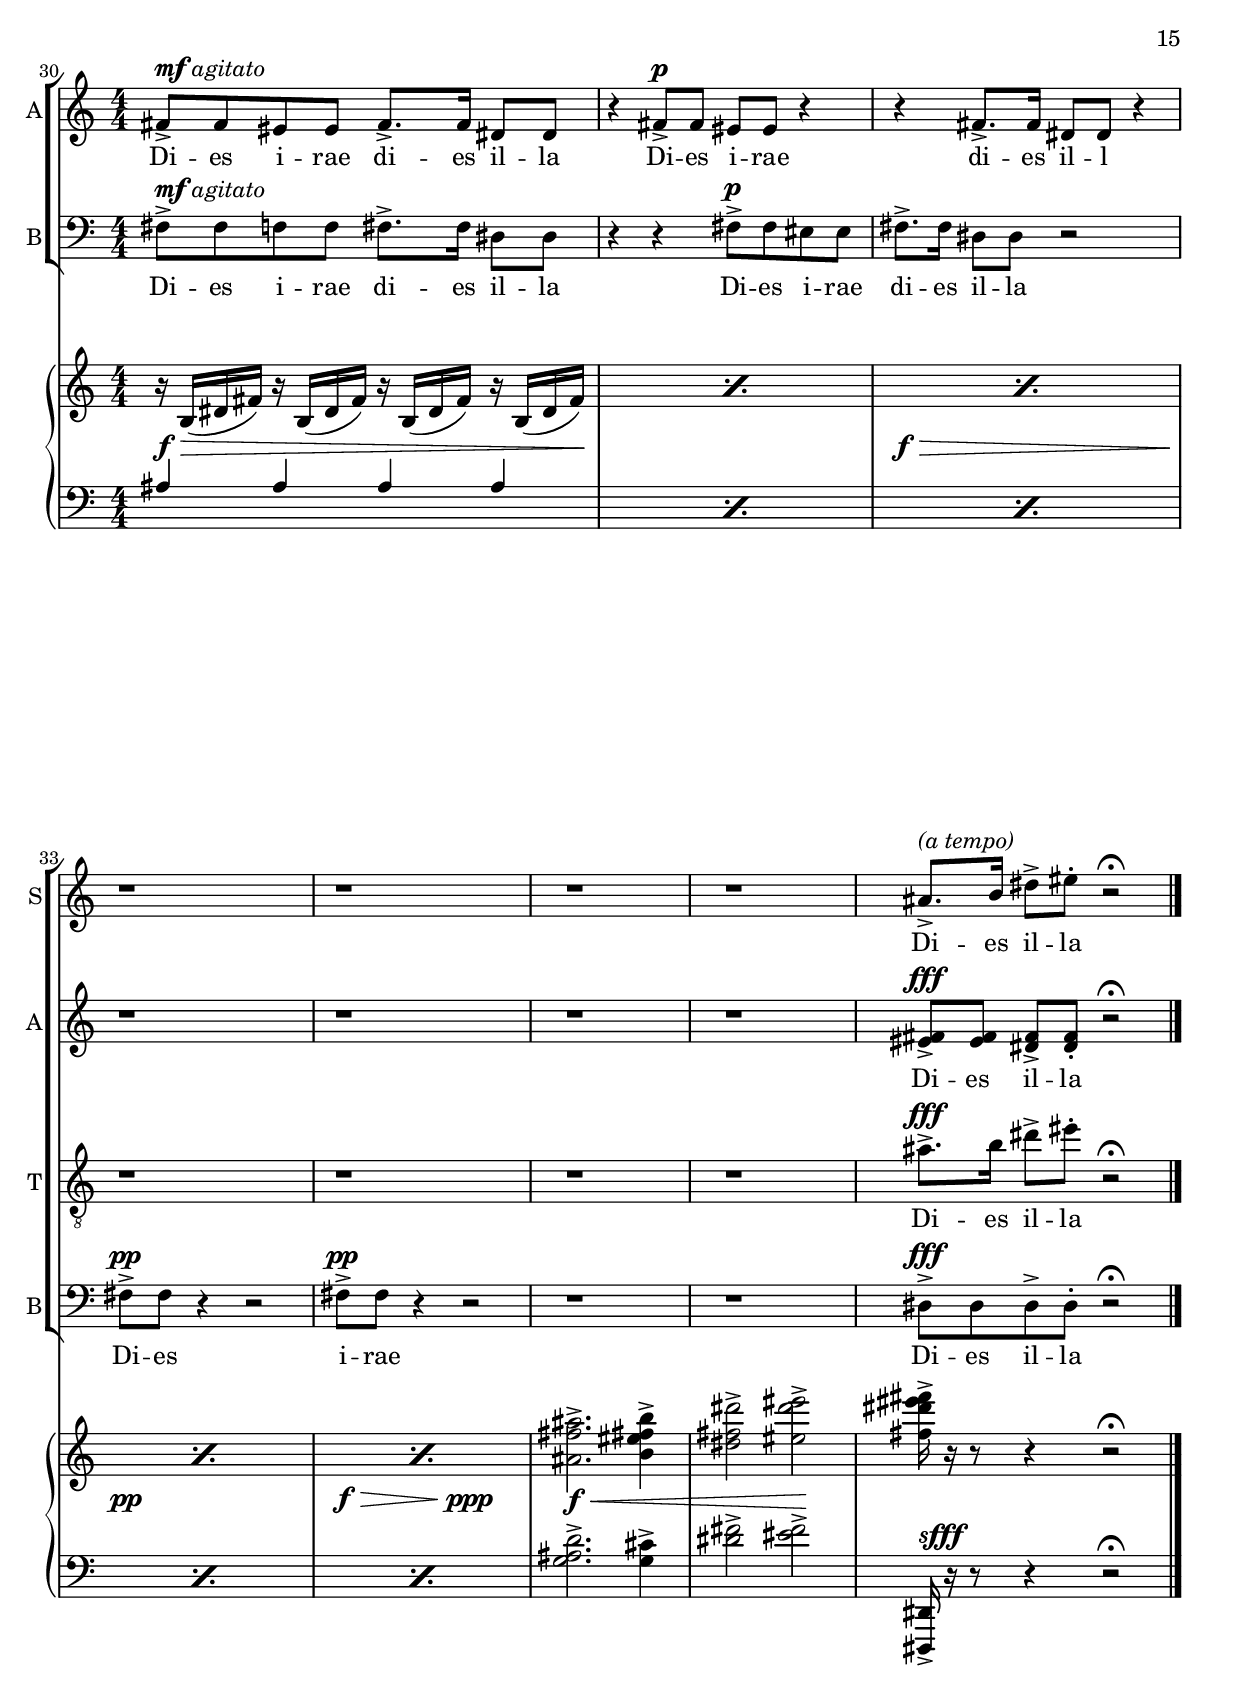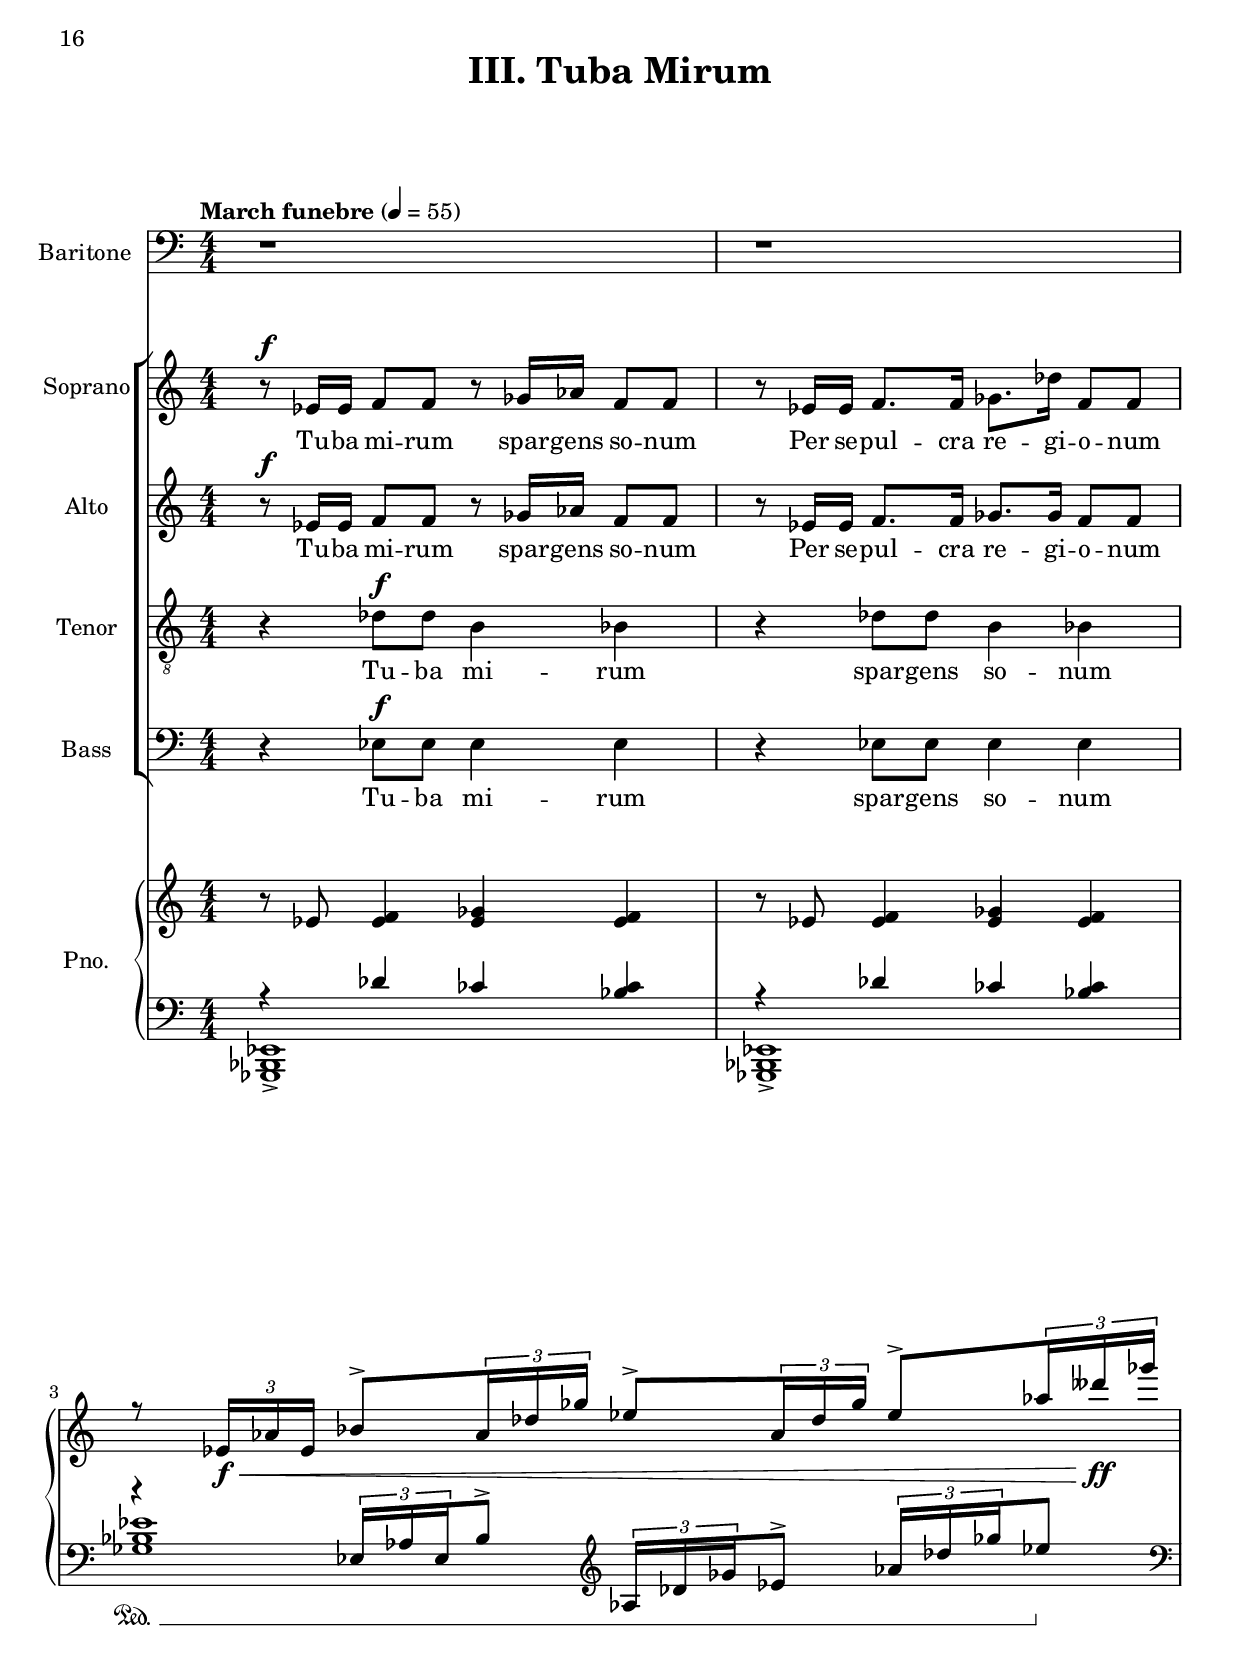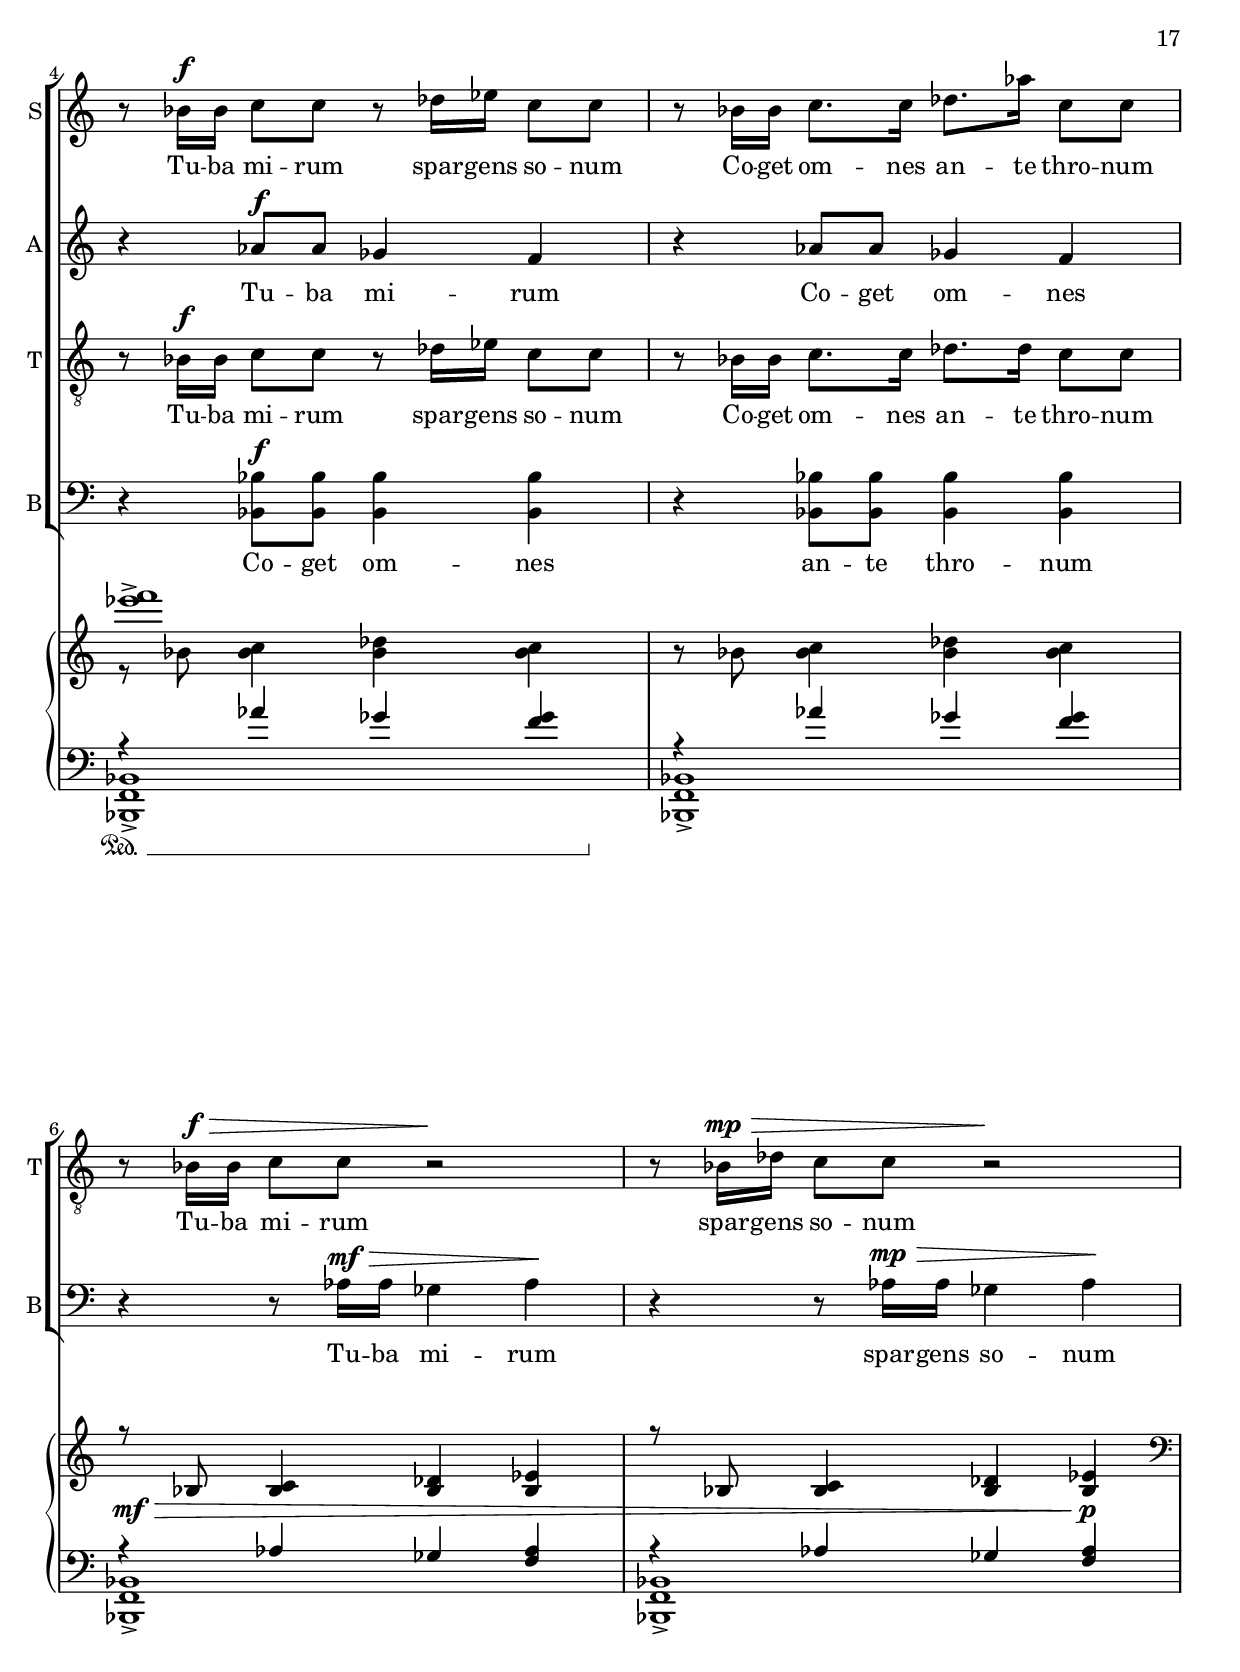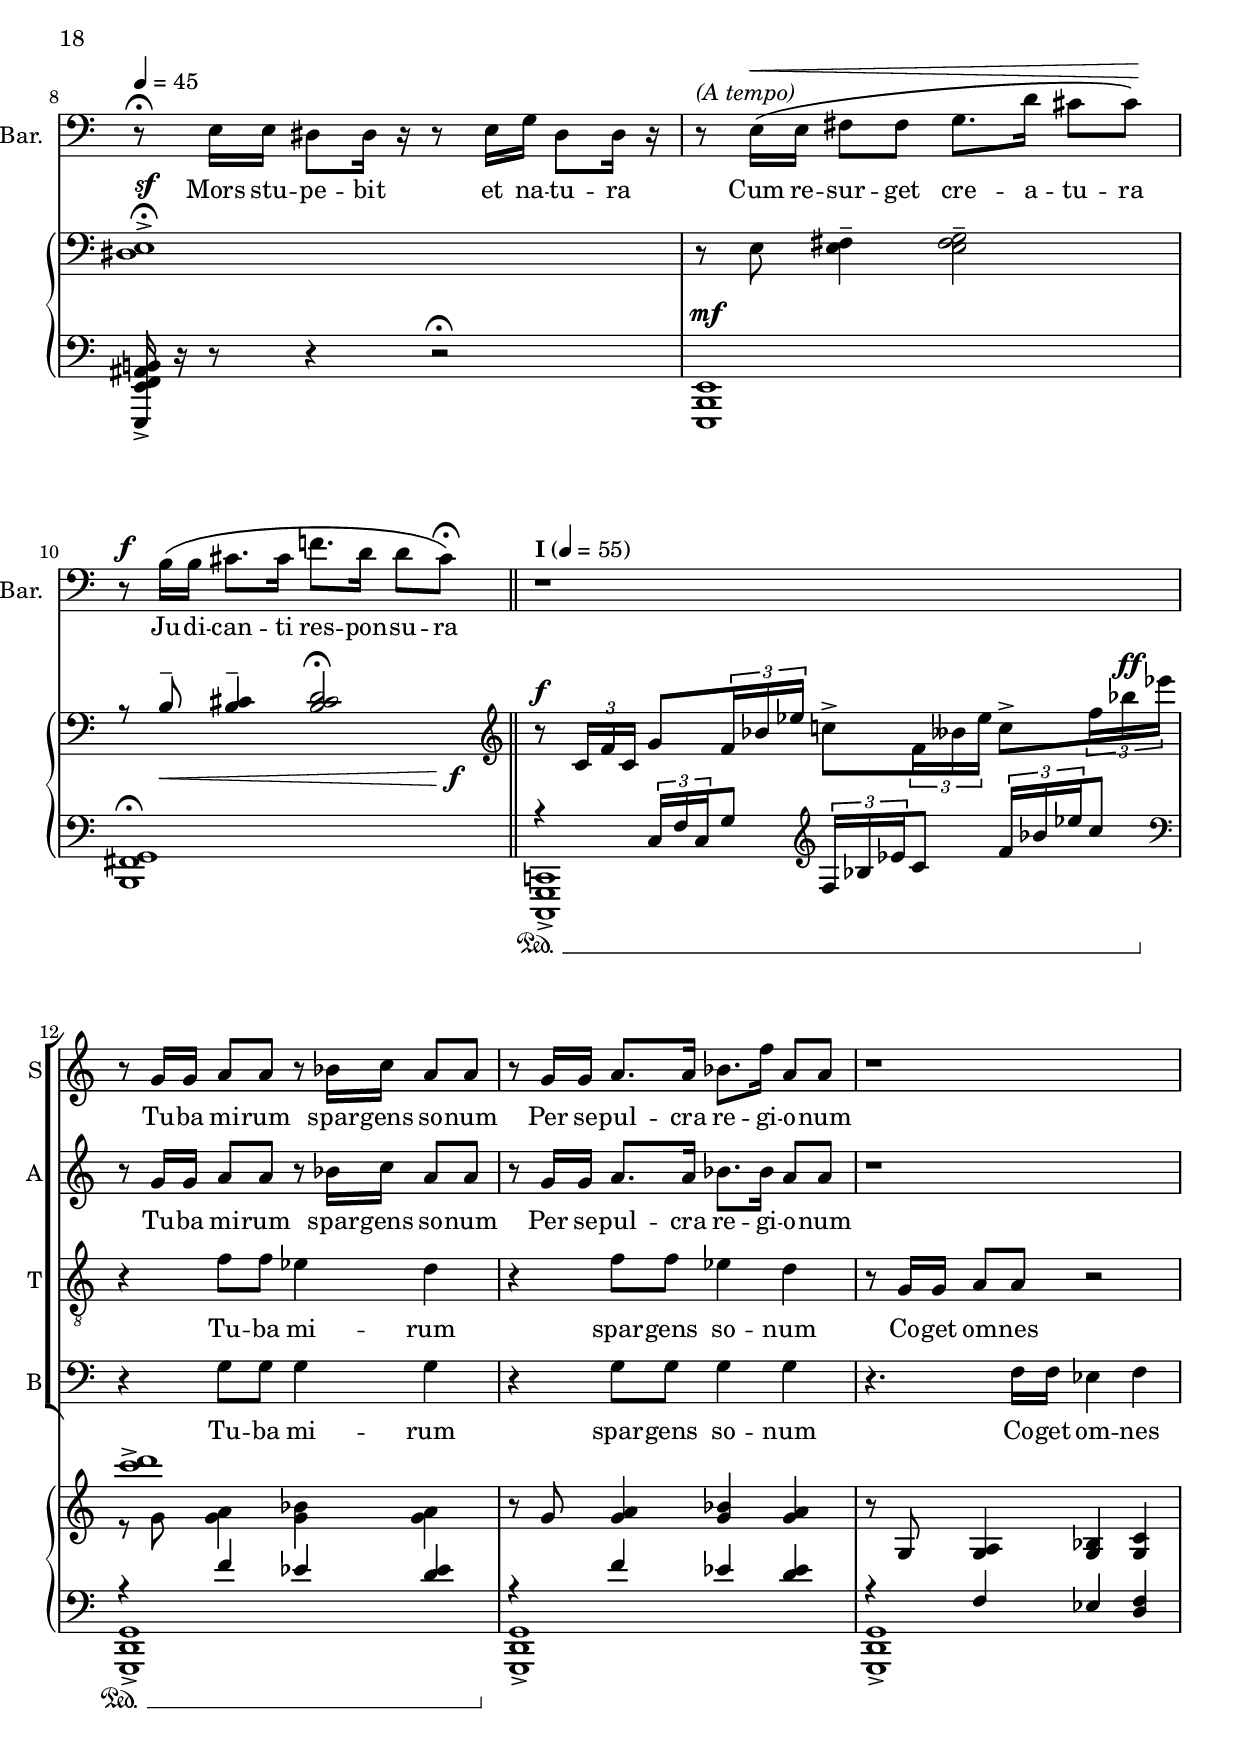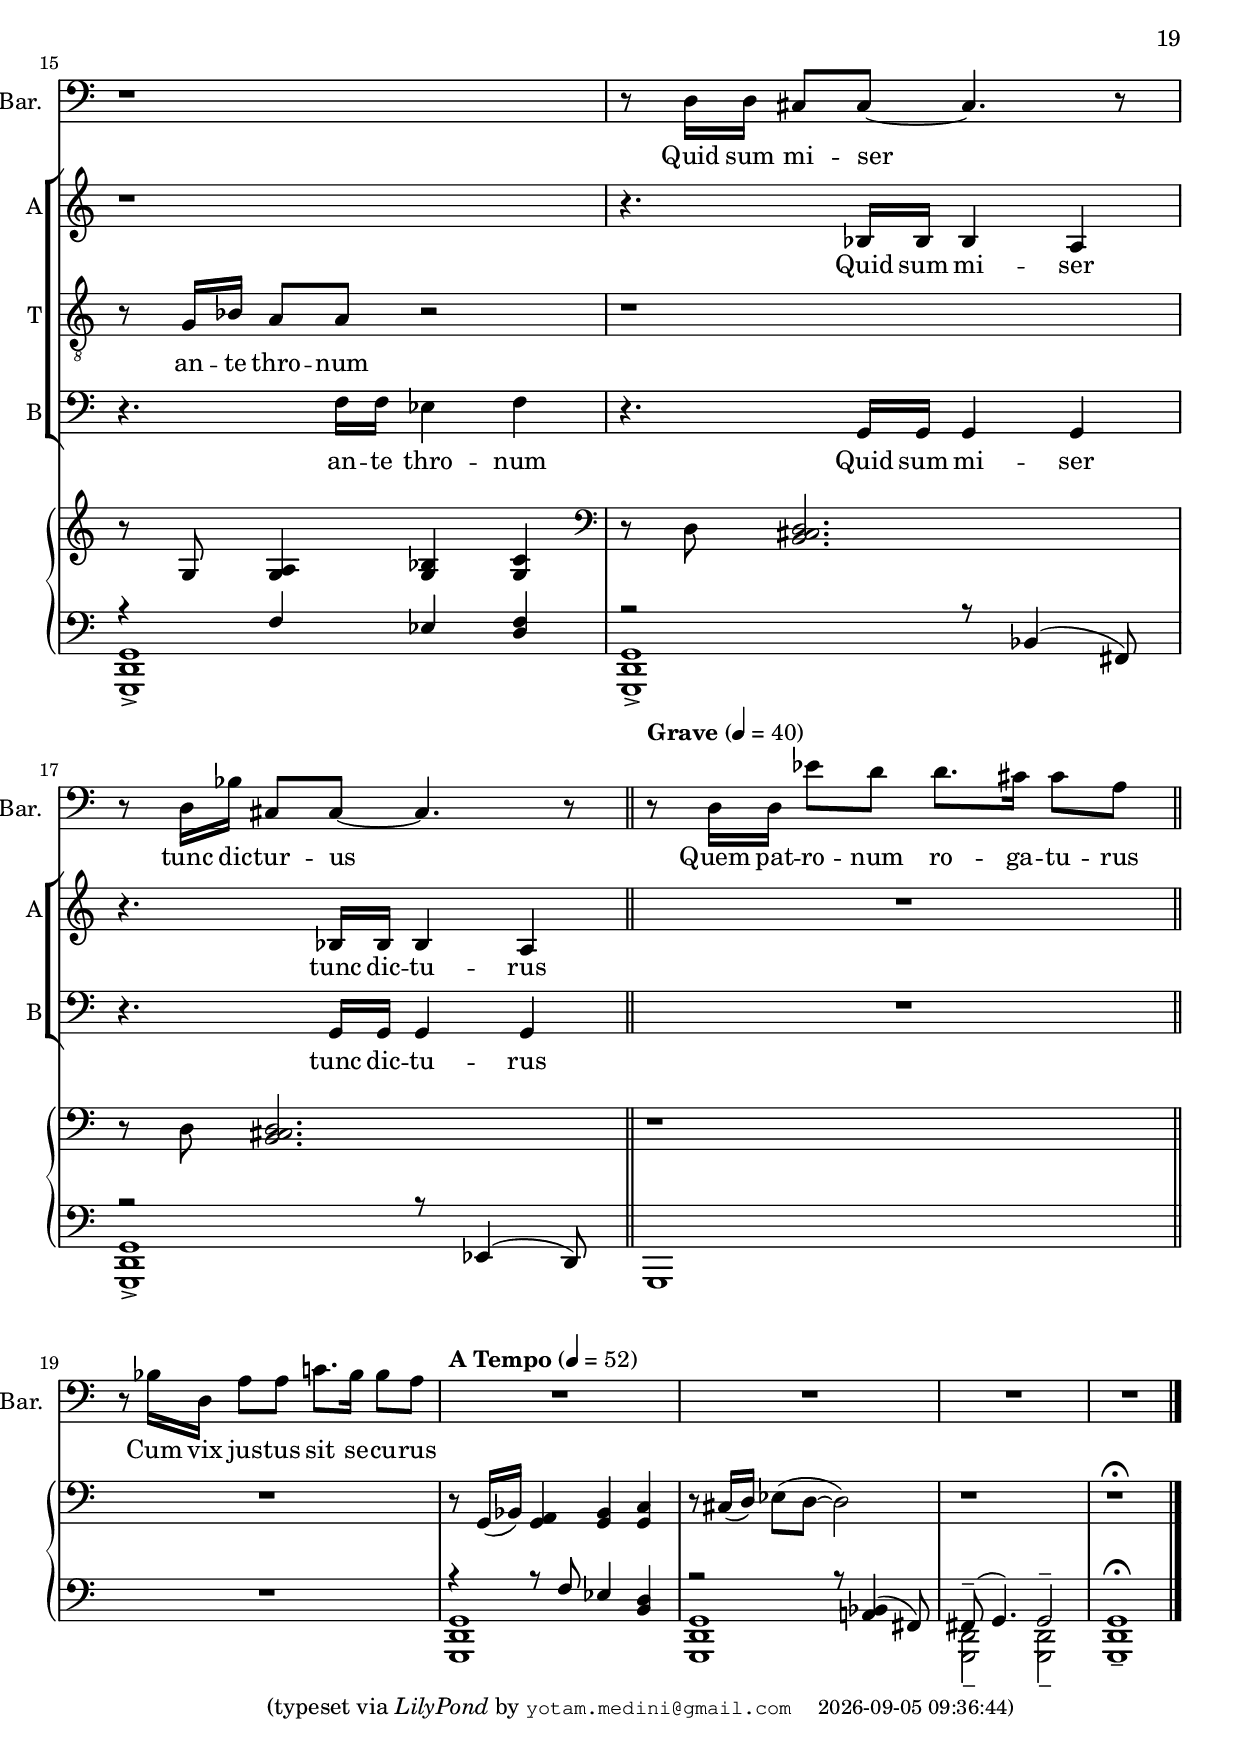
\version "2.24.3"
\include "english.ly"

"dummy" = {} % sometimes needed to make emacs LilyPond-mode happy
atempo = \markup { \italic "(a tempo)" }
Atempo = \markup { \italic "(A tempo)" }
break_orig = \break
% break_orig = {}
dulce = \markup { \italic "dulce" }
fmarcato = \markup { \dynamic "f" \italic "marcato" }
fsempre = \markup { \halign #1.4 \dynamic "f" \italic "sempre" }
fsubito = \markup { \dynamic "f" \italic "subito" }
moltorall = \markup { \bold "molto rall." }
mfagitato = \markup { \dynamic "mf" \italic "agitato" }
mpmoltoagitato = \markup { \dynamic "mp" \italic "molto agitato" }
pdulce = \markup { \dynamic "p" \italic "dulce" }
pocorall = \markup { \bold\italic "poco rall." }
pocosostenuto = \markup { \bold\italic "poco sostenuto e sempre tranqillo" }
ppagitato = \markup { \dynamic "pp" \italic "agitato" }
ppmaagitato = \markup { \dynamic "pp" \italic "ma agitato" }
psempre = \markup { \dynamic "p" \italic "sempre" }
psubito = \markup { \dynamic "p" \italic "subito" }
rall = \markup{\italic "rall."}
rit = \markup{\italic rit.}
sempMarkup = \markup { \halign #1.4 \italic "sempre" \dynamic "p" }
sempre = \markup { \italic "sempre" }
sfff = \markup { \dynamic "sfff" }
slowarpeg = \markup { \italic "(slow arpeggio)" }


"global1" = {
  \key c \major
  \time 26/4
  \tempo 2 = 40
  \dynamicUp
  \numericTimeSignature
}

"soloSoprano1" =  \relative c'' {
  \"global1"
  \"dummy"
  \once \override Staff.TimeSignature.stencil = ##f
  R4 * 26 |
  \bar "|"
  \break
  R1 * 9 
  % bar 11
 \tempo "Andante dulce" 2 = 50
  r2 r4 a^\pdulce |
  a a c a~ |
\break
  a2. a4 |
  a d c a |
  r4 fs fs fs8 fs\< |
  fs4 fs8 b a4 b8 cs |
  ef4.\mf af,8 bf2~\> |
  bf2. r4\! |
  r1 |
  \time 3/2
  r1.^\pocorall
  \time 2/2
\break
  % bar 21
  \tempo "Andante dolce" 2 = 50
  r2 r4 f |
  af f r8 f f f |
  f4 df' c f,~ |
  f2 r4 d'!8( ef) |
  \time 3/2
  d4 g,8 g a4. b!8 c4. ef8 |
  \time 2/2
  d2. r4 |
  r2 r2 |
  \time 2/4
}

"soprano1" = \relative c'' {
  \"global1"
  \"dummy"
  % \omit Staff.TimeSignature  % Hide time signature
  % \set Score.checkBars = ##f
  % \override Staff.BarLine.stencil = ##f
  \once \override Staff.TimeSignature.stencil = ##f
  g4\(^\pocosostenuto^\sempMarkup g
  g g g g\fermata
  g4 g g g bf g g\fermata\) r4
  g4\( g g ef' d g,\fermata\) r4
  g4\(^\rit f f ef d\fermata\)
  \undo \omit Staff.TimeSignature  % Restore time signature
% \break
  \bar "|"
  \time 4/4
  \tempo Larghetto 4 = 50
  % | bar 2
  g8^\psempre g g g  g g4. |
  g8 g g^\< g  bf16[\> g g8~] g4\! |
  r8 g8\< af c  ef8.\mf d16 d4~ |
  d8 c8\< f8.\f\< ef16 ef8\( d4.\)\! |
\break
  %  bar 6
  d8^\fsempre d d d d d4. |
  d8 d d\< d\! f16\> d d8 ~ d4\! |
  r8 g,4\mp g8 a2\> |
  r8 g4 bf8 a2 ~ |
  a1\fermata\!\pp |
\break
  R1 * 9
  \time 3/2
  R1.
  \time 2/2
  R1 * 4
  \time 3/2
  R1.
  \time 2/2
  R1 * 2
  \time 2/4
  % bar 28
  r2
  \tempo "Andante molto espressivo" 2 = 50
  \time 2/2
  r2 r4\f c4 |
  c c ef c4~ |
  c2. c4 |
  c f ef c |
  r4 e,! fs gs8 a |
  b8[(\< cs) b e] d4 e8 fs\! |
 af4. df,8 ef2~ |
\break
  % bar 36
  ef1 |
  r1 | r1 \bar "||"
  \tempo Larghetto 4 = 50
  gs,8[^\psempre gs gs gs] gs gs4. |
  gs8[ gs\< gs gs] b16[\> gs gs8~] gs4\! |
  r8 gs\< a cs e8.\!\mf ds16 ds4~ |
  ds8 cs\< fs8.\f\< e16 e8->\( ds4.\)\! |
\break
  % bar 43
  ds8[^\fsempre ds ds ds] ds ds4. |
  ds8[ ds ds\< ds]  fs16[\> ds ds8~] ds4\! |
  r8\pp gs,4 gs8 as2\> |
  r8 gs4 b8 as2~ |
  as1^\moltorall ~ |
  as1\fermata <>\!  \bar "|."
}

"alto1" = \relative c' {
  \"global1"
  \"dummy"
  \once \override Staff.TimeSignature.stencil = ##f
  g'4\(^\sempMarkup g
  g g g g\fermata
  g4 g g g bf g g\fermata\) r4
  g4\( g g ef' d g,\fermata\) r4
  g4\(^\rit f f ef d\fermata\)
  \bar "|"
  \time 4/4
  % bar 2
  ef4^\psempre d c2 |
  ef4( d) c2 |
  r8 g'8\< af c  c8.\mf c16 c4~ |
  c8 c8\< c8.\f\< c16 c8\( c4.\)\! |
  % bar 6
  bf4^\fsempre a g2 |
  bf4( a) g2 |
  bf,4\mp a g2\> |
  bf4 a g2~ |
  g1\fermata\!\pp |
\break
 R1 * 9
 \time 3/2
 R1.
  \time 2/2
  R1 * 4
  \time 3/2
  R1.
  \time 2/2
  R1 * 2
  \time 2/4
  % bar 28
  r2 |
  \time 2/2
  c'4(\f f,) g2~ |
  g2. a8( bf) |
  a!2 g2~ |
  g2. a8( as) |
  b4 e,2 e4 |
  gs4( a) c bf8 c |
  c4( bf) a!2 |
  % bar 36
  b!2( a!2) |
  r1 | r1 \bar "||"
  e4^\psempre ds cs2 |
  e4( ds) cs2 |
  r8 gs'8\< a cs cs8.\!\mf cs16 cs4~ |
  cs8 cs cs8.\f\< cs16 cs8->\( cs4.\)\! |
  % bar 43
  b4^\fsempre as gs2 |
  b4( as) gs2 |
  b,4 as gs2 \> |
  b4 as gs2~ |
  gs1 ~ |
  gs\fermata <>\! \bar "|."
}

"tenor1" = \relative c {
  \"global1"
  \"dummy"
  \once \override Staff.TimeSignature.stencil = ##f
  g'4\(^\sempMarkup g
  g g g g\fermata
  g4 g g g bf g g\fermata\) r4
  g4\( g g ef' d g,\fermata\) r4
  g4\(^\rit f f ef d\fermata\)
  \bar "|"
  \time 4/4
  % bar 2
  c'4^\psempre bf af2 |
  c4( bf) af2 |
  r8 g8\< af c  ef8.\mf d16 d4~ |
  d8 c8\< f8.\f\< ef16 ef8\( d4.\)\! |
  % | bar 6
  g4^\fsempre f ef2 |
  g4( f) ef2 |
  r8\mp g,4 g8\> a2 |
  r8 g4 bf8 a2~ |
  a1\fermata\!\pp |
  \time 2/2
  R1 * 9
  \time 3/2
  R1.
  \time 2/2
  R1 * 4
  \time 3/2
  R1.
  \time 2/2
  R1 * 2
  \time 2/4
  % bar 28
  r2 |
  \time 2/2
  r2 r4 c\f |
  c c ef c~ |
  c2. c4 |
  c f ef c |
  r e,! fs gs8 a |
  b8[(\< cs) b e] d4 e8 fs\! |
  f!4. df8 ef2~ |
  % bar 36
  ef1 |
  r1 | r1 \bar "||"
  cs4^\psempre b a2 |
  cs4( b) a2 |
  r8 gs8\< a cs e8.\!\mf ds16 ds4~ |
  ds8 cs fs8.\f\< e16 e8->\( ds4.\)\! |
  % bar 43
  gs4^\fsempre fs e2 |
  gs4( fs) e2 |
  r8 gs,4 gs8 as2\> |
  r8 gs4 b8 as2~ |
  as1~ |
  as\fermata <>\! \bar "|."
}

"bass1" = \relative c {
  \"global1"
  \"dummy"
  \once \override Staff.TimeSignature.stencil = ##f
  g'4\(^\sempMarkup g
  g g g g\fermata
  g4 g g g bf g g\fermata\) r4
  g4\( g g ef d g\fermata\) r4
  g4\(^\rit f f ef d\fermata\)
  \bar "|"
  \time 4/4
  % bar 2
  c4^\psempre bf af2 |
  c4( bf) af2 |
  R1 |
  R1 |
  % bar 6
  g'4^\fsempre f ef2 |
  g4( f) ef2 |
  g4\mp f\> ef2 |
  g4 f ef2~ |
  ef1\fermata\!\pp |
  \time 2/2
  R1 * 9
  \time 3/2
  R1.
  \time 2/2
  R1 * 4
  \time 3/2
  R1.
  \time 2/2
  R1 * 2
  \time 2/4
  % bar 28
  r2 |
  \time 2/2
  r1 |
  r1 |
  r1 |
  r1 |
  e2\f c'2 |
  e,2 c'2 |
  df1 |
  % bar 36
  df1 |
  r1 | r1
  cs,4^\psempre b a2 |
  cs4( b) a2 |
  r1 |
  r1 |
  % bar 43
  gs'4^\fsempre fs e2 |
  gs4( fs) e2 |
  gs4 fs e2 \> |
  gs4 fs e2~ |
  e1 ~ |
  e1\fermata <>\! \bar "|."
}

"pianoRight1" = \relative c'' {
  \"global1"
  \"dummy"
  \once \override Staff.TimeSignature.stencil = ##f
  R1 * 26/4
  \bar "|"
  \time 4/4
  % bar 2
  << { \voiceOne g1}
     \new Voice {
       \voiceTwo ef4( d c2)
     }
  >> |
  << { \voiceOne g'1}
     \new Voice {
       \voiceTwo ef4( d c2)
     }
  >> |
  r8 <<c8 d>> <<g8[ af(>> <<c,] d)>> <<g af>> \repeat tremolo 6 { c,32( d) } |
  r8 <<c8 d>> <<g8[ af(>> <<c,] d)>> <<g af>> \repeat tremolo 6 { c,32( d) } |
  % bar 6
  << { \voiceOne d'1 }
     \new Voice { \voiceTwo <g, bf>4( <f a!> <ef g>2) }
  >> |
  << { \voiceOne d'1 }
     \new Voice { \voiceTwo <g, bf>4( <f a> <ef g>2) }
  >> |
  << { \voiceOne d1 | d1 | a'1\fermata }
     \new Voice { \voiceTwo bf,4( a g2\>) | bf4( a g2) | d'1\!}
  >>
  % bar 11
  <<
     { \voiceOne a'4( d,) e2~             | e2. fs8( g) }
     \new Voice { \voiceTwo <cs, fs>2 d2~ | d2. r4 }
  >> |
  % bar 13
  <<
    { \voiceOne a'8( b) a8( d) e,2~ | e2. fs8( g) }
    \new Voice {
      \voiceTwo <cs, fs>2 d2~ | d2. r4
    }
  >> |
  <<
    { \voiceOne fs4( b,) cs4 ds!8( e) }
    \new Voice { \voiceTwo <as, ds>2 b2 }
  >> |
  % bar ??
  <<
    {
    \voiceOne fs'8[( gs) fs( b)] a!4 b8( cs) }
    \new Voice {
      \voiceTwo <as, ds>4 e' g!2
    }
  >> |
  <<
    { \voiceOne ef'4( af,) bf2~         | bf2. c8( df) }
    \new Voice { \voiceTwo <g, c!>2 af2~ | af2. r4 }
  >> |
  <<
    { \voiceOne ef'8( f) ef8( af) bf,2~ | \time 3/2 bf1 }
    \new Voice { \voiceTwo <g, c>2 af2~ | \time 3/2 af1}
  >>
  \repeat tremolo 8 { af'32( bf) }
  % bar 21
  <<
    \new Voice { \voiceOne f4 bf, c2~     | c2. d8( ef) }
    \new Voice { \voiceTwo <a,! d>2 bf2~ | bf2. r4}
  >> |
  <<
    \new Voice { \voiceOne f'!8[( g) f( df')] c,2~ | c2. d8( ef) }
    \new Voice { \voiceTwo a,2 bf~                | bf2. r4 }
  >>
  \time 3/2
  <<
    \new Voice { \voiceOne d4( g,) }
    \new Voice { \voiceTwo fs2 }
  >>
  <g! a!>4.( b!8) c4.( ef8) |
  \time 2/2
  d4.( e!8) f!4.( af8) |
  g4.( a8) bf4( cs) |
\break
  \time 2/4
  % bar 28
  g'8( a) bf( cs) |
  \time 2/2
  <<
    \new Voice { \voiceOne c,4( f,) g2~ | g2. a8( bf) }
    \new Voice { \voiceTwo e,2 f2~      | f2. r4 }
  >> |
  <<
    \new Voice { \voiceOne  c'8([ d) c8( f)] g,2~ | g2. a8( as) }
    \new Voice { \voiceTwo  <e a>2 f2~          | f2. r4 }
  >> |
  <<
    \new Voice { \voiceOne b!4( e,) fs gs8( a) }
    \new Voice { \voiceTwo ds2 e2 }
  >> |
  <<
    \new Voice { \voiceOne b!8[( cs) b( e)] d!4 e8( fs) }
    \new Voice { \voiceTwo ds,4 a' c!2 }
  >> |
  <<
    \new Voice { \voiceOne af'4( df,) ef2~ }
    \new Voice { \voiceTwo <c f!>2 df2 }
  >> |
  % bar 36
  <<
    \new Voice { \voiceOne ef2. f8(\f gs) | af8([ bf) af( df]) ef,2 ~ | ef1 }
    \new Voice { \voiceTwo df2. r4      | <c f>2 df2~         | df1 }
  >> \bar "||"
  <<
    \new Voice { \voiceOne gs1^\psempre }
    \new Voice { \voiceTwo e!4( ds cs2) }
  >>
  <<
    \new Voice { \voiceOne gs1}
    \new Voice { \voiceTwo e!4( ds cs2) }
  >>
  r8 <cs ds>8 <gs' a!>( <cs ds>) <gs a>  \repeat tremolo 6 { cs,32( ds) } |
  r8 <cs ds>8 <gs' a>( <cs ds>) <gs a>  \repeat tremolo 6 { cs,32( ds) } |
  % bar 43
  <<
    \new Voice { \voiceOne ds'1^\fsempre }
    \new Voice { \voiceTwo <gs, b>4( <fs as> <e gs>2) }
  >> |
  <<
    \new Voice { \voiceOne ds'1 }
    \new Voice { \voiceTwo <gs, b>4( <fs as> <e gs>2) }
  >> |
  <<
    \new Voice { \voiceOne ds1 }
    \new Voice { \voiceTwo b4( a gs2) }
  >> |
  <<
    \new Voice { \voiceOne ds'1 }
    \new Voice { \voiceTwo b4(\> a gs2 <>\!) }
  >> |
  <<
    \new Voice { \voiceOne <ds'' e! gs as>2 <ds e! gs as>2 }
    \new Voice { \voiceTwo <ds, as'>1 }
  >> |
  <<
    \new Voice { \voiceOne <ds' e! gs as>1 }\fermata
    \new Voice { \voiceTwo <ds, as'>1 }
  >> \bar "|."
}

"pianoLeft1" = \relative c {
 \"global1"
  \"dummy"
  \once \override Staff.TimeSignature.stencil = ##f
  R1 * 26/4 
  \bar "|"
  \time 4/4
  % bar 2
   << { \voiceOne c'4( bf af2)}
      \new Voice {
        \voiceTwo <<c,,4( c'4>> <<bf, bf'>> <<af,2) af'2>>
      }
   >> |
   << { \voiceOne c'4( bf af2)}
      \new Voice {
        \voiceTwo <<c,,4( c'4>> <<bf, bf'>> <<af,2) af'2>>
      }
   >> |
   <c, g' c d>2  <c g' c d>2\< |
   <c g' c d>2  <c g' c d>2\f |
  % bar 6
  <g' g'>4(^\fsempre <f f'> <ef ef'>2) |
  <g g'>4( <f f'> <ef ef'>2) |
  <g g'>4(\mp <f f'> <ef ef'>2) |
  <g g'>4( <f f'> <ef ef'>2) |
  <ef bf' g'>1\fermata^\slowarpeg |
  % bar 11
  <<
    { \voiceOne r4 cs''8( b!) bf2 | c!2 bf2 }
    \new Voice { \voiceTwo d,1~  | d1 }
  >> |
  % bar 13
  <<
    { \voiceOne r4 cs'8( b!) bf2 | c!2  bf2 }
    \new Voice { \voiceTwo d,1~  | d1 }
  >> |
  <<
    { \voiceOne r4 <fs af>4 g2 }
    \new Voice { \voiceTwo b,!2 }
  >> |
  <<
    \new Voice { \voiceOne r4 <fs' af>4 f'!4( <f g>) }
    \new Voice { \voiceTwo b,,!2 g'2 }
  >> |
  \clef "G"
  <<
    \new Voice { \voiceOne r4 g'8( f) e2  | fs2 e!2 }
    \new Voice { \voiceTwo af,1~  |  af1}
  >> |
  <<
    \new Voice { \voiceOne r4 g'8( f) e!2 | \time 3/2 fs2 e!2 fs!4.( e8) }
    \new Voice { \voiceTwo af,1~          | \time 3/2 af2 r8 c( d e) af,2  }
  >> |
  \clef "F"
  % bar 21
  <<
    \new Voice { \voiceOne r4 a8( g) fs2 | gs2 fs2 }
    \new Voice { \voiceTwo bf,!1         | bf1 }
  >> |
  <<
    \new Voice { \voiceOne r4 a'8( g) fs2 | gs2 fs2 }
    \new Voice { \voiceTwo bf,!1         | bf1 }
  >> |
  <<
    % { \time 3/2  c1. | \time 2/2  c1 | c1  }
    {
      \time 3/2
      <<
        \new Voice { \voiceOne r4 fs'8( e) r4 f4 r a }
        \new Voice { \voiceTwo s2 ef2 fs }
        \new Voice { \voiceThree g,1. }
      >> |
      \time 2/2
      <<
        \new Voice { \voiceOne b'!4( a) c( d) }
        \new Voice { \voiceTwo g,2 bf2 }
      >> |
      \clef "G"
      <<
        \new Voice { \voiceOne e!4( ds) gs4.( fs8) }
        \new Voice { \voiceTwo cs2 e!2 }
      >>
    }
    {
       \new Dynamics \with { alignAboveContext = "lower" } 
       {
           \time 3/2 s16\< s8. s4 s1 | \time 2/2  s1 | s2. s4 \!
       }
    }
  >> |
  % bar 28
  \time 2/4
  <<
    \new Voice { \voiceOne es8( ds) gs( fs) }
    \new Voice { \voiceTwo cs4 e4 }
  >>
  % bar 29
  \clef "F"
  \time 2/2
  <<
    \new Voice { \voiceOne r4 e!8( d!) df2 | ef2 df }
    \new Voice { \voiceTwo <f,,! f'>1~       | <f f'>1 }
  >> |
  % bar 31
  <<
    \new Voice { \voiceOne r4 e''!8( d!) df2 | ef2 df }
    \new Voice { \voiceTwo <f,,! f'>1~       | <f f'>1 }
  >> |
  % bar 33
  <<
    \new Voice { \voiceOne r4 <b'! df> }
    \new Voice { \voiceTwo e,!2}
  >>
  c'2 |
  % bar 34
  <<
    \new Voice { \voiceOne r4 <b! df> }
    \new Voice { \voiceTwo e,!2 }
  >>
  \clef "G"
  <<
    \new Voice { \voiceOne bf''4( <bf c>4) }
    \new Voice { \voiceTwo c,2}
  >> |
  <<
    \new Voice { \voiceOne r4 c'8( bf) a!2 }
    \new Voice { \voiceTwo df,1 ~}
  >> |
  % bar 36
  <<
    \new Voice { \voiceOne d'!2 c!2 }
    \new Voice { \voiceTwo df,1 }
  >> |
  <<
    \new Voice { \voiceOne r4\> c'8( bf) a!2 | b4( a2) a4\!\p }
    \new Voice { \voiceTwo df,!1 | df1 }
  >> \bar "||"
  \clef "F"
  <<
    \new Voice { \voiceOne cs4( b a2) }
    \new Voice { \voiceTwo <cs,, cs'>4( <b b'> <a a'>2) }
  >> |
  <<
    \new Voice { \voiceOne cs''4( b a2) }
    \new Voice { \voiceTwo <cs,, cs'>4( <b b'> <a a'>2) }
  >> |
  <cs gs' cs ds>2  <cs gs' cs ds>2\< |
  <cs gs' cs ds>2  <cs gs' cs ds>2\! |
  % bar 43
  <gs' gs'>4( <fs fs'> <e e'>2) |
  <gs gs'>4( <fs fs'> <e e'>2) |
  <gs gs'>4(\pp <fs fs'> <e e'>2) |
  <gs gs'>4( <fs fs'> <e e'>2) |
  <e b' gs'>1\mf\> |
  <e b' gs'>1 \fermata <>\! \bar "|."
}

"lyricsSoloSop1" = \lyricmode {
  % bar 11
  Te -- de -- cet hym -- nus
  % bar 13
  De -- us in Si -- on Et ti -- bi re -- dde -- tur vo -- tum
    in Je -- ru -- sa -- lem
  % bar 21
  Ex -- au -- di o -- ra -- ti -- o -- nem me -- am
    ad te om -- nis ca -- ro ve -- ni et   
}

"lyricsSop1" = \lyricmode {
  Re -- qui -- em ae -- ter -- nam do -- na e -- is Do -- mi -- ne
    Et lux per -- pe -- tu -- a lu -- ce -- at e -- is
  % bar 2
  Re -- qui -- em ae -- ter -- nam do -- na e -- is Do -- mi -- ne 
     Et lux per -- pe -- tu -- a  lu -- ce -- at e -- is
  % bar 6
  Re -- qui -- em ae -- ter -- nam do -- na e -- is Do -- mi -- ne 
     Re -- qui -- em Re -- qui -- em 
  % bar 28
  Te de -- cet hym -- nus De -- us in Si -- on 
    Et ti -- bi re -- dde -- tur vo -- tum in Je -- ru -- sa -- lem 
  % bar 36
  Re -- qui -- em ae -- ter -- nam do -- na e -- is Do -- mi -- ne
    Et lux per -- pe -- tu -- a lu -- ce -- at e -- is
  % bar 43
  Re -- qui -- em ae -- ter -- nam do -- na e -- is Do -- mi -- ne
    Re -- qui -- em Re -- qui -- em 
}

"lyricsAlt1" = \lyricmode {
  Re -- qui -- em ae -- ter -- nam do -- na e -- is Do -- mi -- ne
    Et lux per -- pe -- tu -- a lu -- ce -- at e -- is
  % bar 2
  Re -- qui -- em do -- na Et lux per -- pe -- tu -- a  lu -- ce -- at e -- is
  % bar 6
  Re -- qui -- em do -- na Re -- qui -- em Re -- qui -- em 
  % bar 28
  Te de -- cet hym -- nus in Si -- on 
    re -- dde -- tur in Je -- ru -- sa -- 
  % bar 36
  lem 
  Re -- qui -- em do -- na 
    Et lux per -- pe -- tu -- a lu -- ce -- at e -- is
  % bar 43
  Re -- qui -- em do -- na Re -- qui -- em Re -- qui -- em 
}

"lyricsTen1" = \lyricmode {
  Re -- qui -- em ae -- ter -- nam do -- na e -- is Do -- mi -- ne
    Et lux per -- pe -- tu -- a lu -- ce -- at e -- is
  % bar 2
  Re -- qui -- em do -- na Et lux per -- pe -- tu -- a  lu -- ce -- at e -- is
  % bar 6
  Re -- qui -- em do -- na Re -- qui -- em Re -- qui -- em 
  % bar 28
  Te de -- cet hym -- nus De -- us in Si -- on 
    Et ti -- bi re -- dde -- tur vo -- tum in Je -- ru -- sa -- lem 
  % bar 36
  Re -- qui -- em do -- na 
    Et lux per -- pe -- tu -- a lu -- ce -- at e -- is
  % bar 43
  Re -- qui -- em do -- na Re -- qui -- em Re -- qui -- em 
}

"lyricsBas1" = \lyricmode {
  Re -- qui -- em ae -- ter -- nam do -- na e -- is Do -- mi -- ne
    Et lux per -- pe -- tu -- a lu -- ce -- at e -- is
  % bar 2
  Re -- qui -- em do -- na 
  % bar 6
  Re -- qui -- em do -- na Re -- qui -- em Re -- qui -- em 
  % bar 28
    Et ti -- bi re -- dde -- 
  % bar 36
  tur   Re -- qui -- em do -- na 
  % bar 43
  Re -- qui -- em do -- na Re -- qui -- em Re -- qui -- em 
}

"score1" = \score {
  \header {
    title = "I. Requiem Aeternam"
    subtitle = ##f
    composer = ##f
  }
  <<
    \new Staff = "solo" \with {
      instrumentName = "Sop solo"
      shortInstrumentName = "Sop"
    } {
      \new Voice = "solo" {
        \"soloSoprano1"
        \"dummy"
      }
    }
    \new Lyrics = "solo"
    \context Lyrics = "solo" {
      \lyricsto "solo" {
        \"lyricsSoloSop1"
        \"dummy"
      }
    }
    \new ChoirStaff <<
      \new Staff = "soprano" \with {
        instrumentName = "Soprano"
        shortInstrumentName = "S"
      } {
        \new Voice = "soprano" {
          \"soprano1"
          \"dummy"
        }
      }
      \new Lyrics = "soprano"
      \context Lyrics = "soprano" {
        \lyricsto "soprano" {
          \"lyricsSop1"
          \"dummy"
        }
      }
      \new Staff = "alto" \with {
        instrumentName = "Alto"
        shortInstrumentName = "A"
      } {
        \new Voice = "alto" {
          \"alto1"
          \"dummy"
        }
      }
      \new Lyrics = "alto"
      \context Lyrics = "alto" {
        \lyricsto "alto" {
          \"lyricsAlt1"
          \"dummy"
        }
      }
      \new Staff = "tenor" \with {
        instrumentName = "Tenor"
        shortInstrumentName = "T"
      } {
        \clef "G_8"
        \new Voice = "tenor" {
          \"tenor1"
          \"dummy"
        }
      }
      \new Lyrics = "tenor"
      \context Lyrics = "tenor" {
        \lyricsto "tenor" {
          \"lyricsTen1"
          \"dummy"
        }
      }
      \new Staff = "bass" \with {
        instrumentName = "Bass"
        shortInstrumentName = "B"
      } {
        \clef bass
        \new Voice = "bass" {
          \"bass1"
          \"dummy"
        }
      }
      \new Lyrics = "bass"
      \context Lyrics = "bass" {
        \lyricsto "bass" {
          \"lyricsBas1"
          \"dummy"
        }
      }
    >>
    \new PianoStaff \with {
      instrumentName = "Pno."
      shortInstrumentName = "Pno."
    } <<
      \new Staff = "upper" { \clef treble \"pianoRight1" }
      \new Staff = "lower" { \clef bass \"pianoLeft1" }
    >>
  >>
  \layout {
    indent = 2.0\cm
    short-indent = 1.0\cm
    \context {
      \Staff
      \RemoveEmptyStaves
    }
    \context {
      \ChoirStaff
      \RemoveEmptyStaves
    }
  }
}

"global2" = {
  \key c \major
  \time 4/4
  \tempo "Allegro Agitato" 4 = 120
  \dynamicUp
  \numericTimeSignature
}

"soprano2" = \relative c' {
  \"global2"
  \"dummy"
  r1
  % bar 2
  af'8->^\mfagitato af g g af8.-> af16 f8 f
  % bar 3
  r1
  % bar 4
  af8->^\mfagitato af g g af8.-> af16 f8 f
  % bar 5
  r1
  % bar 6
  af8->^\mfagitato af g g af8.-> af16 f8 f
\break_orig
  % bar 7
  r1
  % bar 8
  gs2.^\fmarcato a4
  % bar 9
  cs2-> ds->
  % bar 10
  fs4.->\< e8 e4 ds\! |
  % bar 11
  r1 |
\break_orig
  % bar 12
  c8->^\mfagitato c b b c8.-> c16 a8 a |
  % bar 13
  r1 |
  % bar 14
  \time 2/4
  d8.-> c16 c8-> b |
  % bar 15
  \time 6/4
  r1. |
  % bar 16
  \time 4/4
  c8^\mpmoltoagitato c ef8.-> ef16 c8 f ef ef |
  % bar 17
  r1 |
\break_orig
  % bar 18
  a,8^\mpmoltoagitato a c8.-> c16 a8 d c c
  % bar 19
  r1
  % bar 20
  r
  % bar 21
  d8->^\mfagitato d cs cs d8.-> d16 b8 b
  % bar 22
  r1
  % bar 23
  fs2.->^\fmarcato g4
\break_orig
  % bar 24
  b2-> cs->
  % bar 25
  e4->\< d-> d4.-> cs8\!
  % bar 26
  \time 2/4
  r2
  % bar 27
  \time 4/4
  r1
  % bar 28
  r  
\break_orig
  % bar 29
  \time 6/4
  as8->^\mfagitato b ds es r4 as,8.-> b16 ds8 es r4
  % bar 30
  \time 4/4
  r1
  % bar 31
  r
  % bar 32
  r
\break_orig
  % bar 33
  r
  % bar 34
  r
  % bar 35
  r
  % bar 36
  r
  % bar 37
  as,8.->[^\atempo b16] ds8->[ es-.] r2\fermata \bar "|."
}

"alto2" = \relative c' {
  \"global2"
  \"dummy"
  r1
  % bar 2
  r
  % bar 3
  c8->^\mfagitato df f g c,-> df f g
  % bar 4
  c,2.^\fmarcato df4
  % bar 5
  f!2 g
  % bar 6
  bf4.\< af8 af4 g\!
  % bar 7
  r1
  % bar 8
  e8->^\mfagitato e ds ds e8.-> e16 cs8 cs
  % bar 9
  r1
  % bar 10
  e8->^\mfagitato e ds ds e8.-> e16 cs8 cs
  % bar 11
  r1
  % bar 12
  e2.-> f4
  % bar 13
  a2-> b->
  % bar 14
  \time 2/4
  e,8-> f a-> b
  % bar 15
  \time 6/4
  r1. |
  % bar 16
  \time 4/4
  <f af>8^\mpmoltoagitato <f af> <gf bf>8.-> <gf bf>16
    <f af!>8 <f af> <gf bf> <gf bf> |
  % bar 17
  r1
  % bar 18
  <d f>8^\mpmoltoagitato <d f> <ef g>8.-> <ef g>16
    <d f!>8 <d f> <ef g> <ef g> |
  % bar 19
  r1
  % bar 20
  r
  % bar 21
  r
  % bar 22
  fs8->^\mfagitato g b cs fs,-> g b cs
  % bar 23
  fs,2.->^\fmarcato g4
  % bar 24
  b!2-> cs->
  % bar 25
  fs,4-> g-> b4.-> cs8
  % bar 26
  \time 2/4
  r2
  % bar 27
  \time 4/4
  r1
  % bar 28
  fs,8->^\mfagitato fs es es fs8.-> fs16 ds8 ds
  % bar 29
  \time 6/4
  r1. |
  % bar 30
  \time 4/4
  fs8->^\mfagitato fs es es fs8.-> fs16 ds8 ds
  % bar 31
  r4 fs8->^\p fs es es r4
  % bar 32
  r fs8.-> fs16 ds8 ds r4
  % bar 33
  r1
  % bar 34
  r
  % bar 35
  r
  % bar 36
  r
  % bar 37
  <es fs>8[->^\fff <es fs>] <ds fs>->[ <ds fs>]-. r2\fermata \bar "|."
}

"tenor2" = \relative c {
  \"global2"
  \"dummy"
  r1
  % bar 2
  af'8->^\mfagitato af g g af8.-> af16 f8 f
  % bar 3
  r1
  % bar 4
  af8->^\mfagitato af g g af8.-> af16 f8 f
  % bar 5
  r1
  % bar 6
  af8 af g g af8. af16 f8 f
  % bar 7
  r1
  % bar 8
  gs'2^\fmarcato a
  % bar 9
  gs8->^\mfagitato a cs ds gs,-> a cs ds
  % bar 10
  gs,4\< a cs ds\!
  % bar 11
  r1
  % bar 12
  c8->^\mfagitato c b b c8.-> c16 a8 a
  % bar 13
  e-> f a b e,-> f a b  % bar 14
  \time 2/4
  d8.-> c16 c8-> b
  % bar 15
  \time 6/4
  r1.
  % bar 16
  \time 4/4
  r1
  % bar 17
  ef8^\fsubito df df-> c gf' ef df c
  % bar 18
  r1
  % bar 19
  c8^\fsubito bf bf-> a ef' c bf a
  % bar 20
  r1
  % bar 21
  d8-> d cs cs d8.-> d16 b8 b
  % bar 22
  r1
  % bar 23
  d8->^\mfagitato d cs cs d8.-> d16 b8 b
  % bar 24
  r1
  % bar 25
  d8->^\mfagitato d cs cs d8.-> d16 b8 b
  % bar 26
  \time 2/4
  r2
  % bar 27
  \time 4/4
  r1
  % bar 28
  r  % bar 29
  \time 6/4
  as8->^\mfagitato b ds es r2 as,8.-> b16 ds8 es
  % bar 30
  \time 4/4
  r1
  % bar 31
  r
  % bar 32
  r
  % bar 33
  r
  % bar 34
  r
  % bar 35
  r
  % bar 36
  r
  % bar 37
  as,8.->^\fff[ b16] ds8->[ es-.] r2\fermata \bar "|."
}

"bass2" = \relative c {
  \"global2"
  \"dummy"
  r1
  % bar 2
  r
  % bar 3
  c8->^\mfagitato df f g c,-> df f g
  % bar 4
  c,2^\fmarcato df
  % bar 5
  c8->^\mfagitato df f g c,-> df f g
  % bar 6
  c,4\< df f g\!
  % bar 7
  r1
  % bar 8
  e8->^\mfagitato e ds ds e8.-> e16 cs8 cs
  % bar 9
  r1
  % bar 10
  e8->^\mfagitato e ds ds e8.-> e16 cs8 cs
  % bar 11
  r1
  % bar 12
  e2-> f->
  % bar 13
  a-> b->
  % bar 14
  \time 2/4
  e,8->^\fmarcato f a-> b
  % bar 15
  \time 6/4
  r1.
  % bar 16
  \time 4/4
  r1
  % bar 17
  <f, f'>8^\fsubito <gf gf'> <bf bf'>-> <c c'>
    <f, f'> <gf gf'> <bf bf'> <c c'>
  % bar 18
  r1
  % bar 19
  d8^\fsubito ef-> g a d, ef g a
  % bar 20
  r1
  % bar 21
  r
  % bar 22
  fs8->^\mfagitato g b cs fs,-> g b cs
  % bar 23
  r1
  % bar 24
  fs,8->^\mfagitato g b cs fs,-> g b cs
  % bar 25
  fs,4->\< g-> b-> cs->\!
  % bar 26
  \time 2/4
  r2
  % bar 27
  \time 4/4
  r1 |
  % Bar 28
  fs,8->^\mfagitato fs f f fs8.-> fs16 ds8 ds |
  % bar 29
  \time 6/4
  r1.
  % bar 30
  \time 4/4
  fs8->^\mfagitato fs f f fs8.-> fs16 ds8 ds
  % bar 31
  r4 r4 fs8->^\p fs es es
  % bar 32
  fs8.-> fs16 ds8 ds r2
  % bar 33
  fs8->^\pp fs r4 r2
  % bar 34
  fs8->^\pp fs r4 r2
  % bar 35
  r1
  % bar 36
  r
  % bar 37
  ds8->^\fff ds ds-> ds-. r2\fermata \bar "|."
}

"pianoRight2" = \relative c'' {
  \"global2"
  \"dummy"
  \repeat percent 6 { \repeat unfold 4 {r16 a,( cs e) } }
  <<
    { \repeat percent 4 { \repeat unfold 4 {r16 a,( cs e) } } }
    \new Dynamics \with { alignAboveContext = "lower" } {
       s1 s16^\ppmaagitato 
    }
  >>
  \repeat percent 3 { \repeat unfold 4 { r16 f( a c) } }
  % bar 14
  \time 2/4
  \repeat unfold 2 { r16 f,( a c) } 
  % bar 15
  \time 6/4
  << 
    \new Voice { \voiceOne { d8[ c c-> b16] r16 c4->( ef) c( ef) } }
    \new Voice { \voiceTwo { e,8[ g] a!4    af4( bf) af( bf) } }
  >> |
  % bar 16
  \time 4/4
  \repeat unfold 2 { <af c>4( <bf ef>) } |
  % bar 17
  <<
    \new Voice { \voiceOne { ef8[ df df->( c)] } gf' ef df-> c16 r16}
    \new Voice { \voiceTwo { \repeat unfold 2 {f,8 gf bf4 } } }
  >> |
  % bar 18
  <f a>4(_\mp <g! c>) <f a>4( <g c>) |
  % bar 19
  <<
    \new Voice { \voiceOne { c8-.[ bf-. bf->( a)] } ef'-. c-. bf-> a16 r16 }
    \new Voice { \voiceTwo { \repeat unfold 2 {d,8-. ef-. g!4-> } } }
  >> |
  % bars 20-24
  <<
    \new Voice { 
      \voiceOne { 
        \repeat percent 5 { {r16 g( b! d) } \repeat unfold 3 {r16 g,( b d) } }
      }
    }
    \new Dynamics \with { alignAboveContext = "lower" } {
       s1 | s16^\ppmaagitato s16 s8 s4 s2 | s1 | s1 | s1 
    }
  >>
  % bar 25
  \repeat unfold 4 {r16 g,( b d) }
  % bar 26
  \time 2/4
  <<
    \new Voice { \voiceOne { e8-. d-. d->( cs16) r16 } }
    \new Voice { \voiceTwo { fs,8_\f g b!4-> } }
  >> |
  % bar 27
  \time 4/4
  { r16 b( ds fs) } \repeat unfold 3 {r16 b,( ds fs) }
  % bar 28
  { r16_\psubito b,,( ds fs) } \repeat unfold 3 {r16 b,( ds fs) }
  % bar 29
  \time 6/4
  { r16 b,( ds fs) } \repeat unfold 5 {r16 b,( ds fs) }
  % bar 30-34
  \time 4/4
  \repeat percent 5 { { r16 b,( ds fs) } \repeat unfold 3 {r16 b,( ds fs) } }
  % bar 35
  <as fs' as>2.-> <b es fs! b>4-> |
  % bar 36
  <ds fs ds'>2-> <es ds' es>2-> |
  % bar 37
  <fs ds' es fs>16-> r16 r8 r4 r2\fermata \bar "|."
}

"pianoLeft2" = \relative c {
 \"global2"
  \"dummy"
  \clef "G"
  <<
    {
      \repeat percent 6 { c'4 c c c }
    }
    \new Dynamics \with { alignAboveContext = "lower" } 
    {
      s16\f\> s16 s8 s4 s4 s4\! | s16^\ppagitato
    }
  >>
  \clef "F"
  <<
    { \repeat percent 4 { gs4 gs gs gs } }
    \new Dynamics \with { alignAboveContext = "lower" } {
      s16^\f\> s16 s8 s4 s4.. s16\!
    }
  >>
  % bar 11-13
  \clef "G"
  <<
    \new Voice { \voiceOne { \repeat percent 3 {e'4 e e e } } }
    % \new Dynamics \with { alignAboveContext = "lower" } {
    %   s16^\f\> s16 s8 s4 s4.. s16\! s1^\ppmaagitato s1
    % }
  >> |
  % bar 14
  \time 2/4
  <<
    \new Voice { \voiceOne { e4-> e } }
    \new Dynamics \with { alignAboveContext = "lower" } {
      s16^\f\< s16 s8 s8. s16\!
    }
  >> |
  % bar 15
  \clef "F"
  \time 6/4
  <<
    \new Voice { \voiceOne { d8-> c c-> b16 r16 } }
    \new Voice { \voiceTwo { <e,, e'>8 <f f'> a!4 } }
  >> 
  \clef "G"
  <<
    \new Voice { \voiceOne { f''4->( gf) f4( gf) } }
    \new Dynamics \with { alignAboveContext = "lower" } {
      s16^\f\> s16 s8 s4 s4 s8. s16\!
    }
  >> |
  \time 4/4
  % bar 16
  f4^\mp( gf) f4( gf)
  % bar 17
  \clef "F"
  <<
    \new Voice { \voiceOne { ef8^\fsubito df df-> c gf' ef-> df c16 r16 } }
    \new Voice { \voiceTwo { \repeat unfold 2 {f,8 gf bf4-> } } }
  >> |
  % bar 18
  d4( ef)  d4( ef^\markup { \halign #2 \dynamic "f" \italic "subito" })  |
  % bar 19
  \clef "F"
  <<
    \new Voice { \voiceOne { c8-. bf-. bf->( a) ef'-. c-. bf->( a16) r16 } }
    \new Voice { \voiceTwo { \repeat unfold 2 { d,,8-. ef-. g!4-> } } }
  >> |
  % bar 20-24
  \clef "G"
  <<
    \new Voice { \voiceOne { \repeat percent 5 { fs''4 fs fs fs } } }
    \new Dynamics \with {
      alignAboveContext = "lower" 
      \override DynamicText.extra-offset = #'(0 . -4)
      \override Hairpin.extra-offset =     #'(0 . -4)
    } 
    {
      s16^\f\> s16 s8 s4 s4 s8. s16\! | s1 | s1 | s1 | s1
    }
  >>
  % bar 25
  fs4->\< fs fs fs\! |
  % bar 26
  \clef "F"
  \time 2/4
  <<
    \new Voice { \voiceOne { e8 d d cs16 r16 } }
    \new Voice { \voiceTwo { 
      <fs,, fs'>8-\tweak extra-offset #'(-2.2 . -8) ^\markup \tiny ( 
      <g g'> 
      <b! b'!>4->-\tweak extra-offset #'(1.8 . -6.0) ^\markup \tiny )
    } }
    % \new Voice { \voiceThree { \parenthesize { fs,8 g b4 } } }
  >> |
  % bar 27
  \clef "G"
  \time 4/4
  as''4\f\> as as as\! |
  \clef "F"
  as,4 as as as |
  % bar 29
  \time 6/4
  as4-> as as as as as |
  % bar 30-34
  \time 4/4
  <<
    \new Voice { \voiceOne { \repeat percent 5 { as4 as as as } } }
    \new Dynamics \with { alignAboveContext = "lower" } {
      s16^\f\> s16 s8 s4 s4 s8. s16\! | s1 | 
      s16^\f\> s16 s8 s4 s4 s8. s16\! | s1^\pp | 
      s16^\f\> s16 s8 s4 s4^\ppp\! s4 
    }
  >> |
  % bar 35
  <as g d'>2.->^\f\< <g cs>4-> |
  % bar 36
  <ds' fs>2-> <es fs>->\! |
  % bar 37
  <ds,,, ds'>16->^\sfff r16 r8 r4 r2\fermata \bar "|."
}

"lyricsSop2" = \lyricmode {
  Di -- es i -- rae di -- es il -- la
  Di -- es i -- rae di -- es il -- la
  Di -- es i -- rae di -- es il -- la
  Sol -- vet sae -- clum in fa -- vil -- la
  Di -- es i -- rae di -- es il -- la
  cum Si -- by -- lla
  Quan -- tus tre -- mor est fu -- tu -- rus
  Quan -- do ju -- dex est ven -- tu -- rus
  Di -- es i -- rae di -- es il -- la
  Cun -- cta stri -- cte dis -- cus -- su -- rus
  Di -- es i -- rae di -- es il -- la
  Di -- es il -- la
}

"lyricsAlt2" = \lyricmode {
  Di -- es i -- rae di -- es il -- la
  Di -- es i -- rae di -- es il -- la
  Di -- es i -- rae di -- es il -- la
  Sol -- vet sae -- clum in fa -- vil -- la
  Te -- ste Da -- vid cum Si -- by -- lla
  Quan -- tus tre -- mor est fu -- tu -- rus
  Quan -- do ju -- dex est ven -- tu -- rus
  Di -- es i -- rae di -- es il -- la
  Cun -- cta stri -- cte dis -- cus -- su -- rus
  Di -- es i -- rae di -- es il -- la
  Di -- es i -- rae di -- es il -- la
  Di -- es i -- rae di -- es il -- l
  Di -- es il -- la
}

"lyricsTen2" = \lyricmode {
  Di -- es i -- rae di -- es il -- la
  Di -- es i -- rae di -- es il -- la
  Di -- es i -- rae di -- es il -- la
  Sol -- vet
  Sol -- vet sae -- clum in fa -- vil -- la
  in fa -- vil -- la
  Di -- es i -- rae di -- es il -- la
  Te -- ste Da -- vid cum Si -- by -- lla
  cum Si -- by -- lla
  Quan -- tus tre -- mor est fu -- tu -- rus
  Quan -- do ju -- dex est ven -- tu -- rus
  Di -- es i -- rae di -- es il -- la
  Di -- es i -- rae di -- es il -- la
  Cun -- cta stri -- cte dis -- cus -- su -- rus
  Di -- es i -- rae di -- es il -- la
  Di -- es il -- la
}

"lyricsBas2" = \lyricmode {
  Di -- es i -- rae di -- es il -- la
  Di -- es
  Di -- es i -- rae di -- es il -- la
  Di -- es il -- la
  Di -- es i -- rae di -- es il -- la
  Sol -- vet sae -- clum in fa -- vil -- la
  Te -- ste Da -- vid cum Si -- by -- lla
  Quan -- tus tre -- mor est fu -- tu -- rus
  Quan -- do ju -- dex est ven -- tu -- rus
  Di -- es i -- rae di -- es il -- la
  Cun -- cta stri -- cte dis -- cus -- su -- rus
  dis -- cus -- su -- rus
  Di -- es i -- rae di -- es il -- la
  Di -- es i -- rae di -- es il -- la
  Di -- es i -- rae di -- es il -- la
  Di -- es i -- rae Di -- es il -- la
}

"score2" = \score {
  \header {
    title = "II. Dies Irae"
    subtitle = ##f
    composer = ##f
  }
  <<
    \new ChoirStaff <<
     \new Staff = "soprano" \with {
        instrumentName = "Soprano"
        shortInstrumentName = "S"
      } {
        \new Voice = "soprano" {
          \"soprano2"
          \"dummy"
	}
      }
      \new Lyrics = "soprano"
      \context Lyrics = "soprano" {
        \lyricsto "soprano" {
          \"lyricsSop2"
          \"dummy"
        }
      }
      \new Staff = "alto" \with {
        instrumentName = "Alto"
        shortInstrumentName = "A"
      } {
        \new Voice = "alto" {
          \"alto2"
          \"dummy"
        }
      }
      \new Lyrics = "alto"
      \context Lyrics = "alto" {
        \lyricsto "alto" {
          \"lyricsAlt2"
          \"dummy"
        }
      }
      \new Staff = "tenor" \with {
        instrumentName = "Tenor"
        shortInstrumentName = "T"
      } {
        \new Voice = "tenor" {
          \clef "G_8"
          \"tenor2"
          \"dummy"
        }
      }
      \new Lyrics = "tenor"
      \context Lyrics = "tenor" {
        \lyricsto "tenor" {
          \"lyricsTen2"
          \"dummy"
        }
      }
      \new Staff = "bass" \with {
        instrumentName = "Bass"
        shortInstrumentName = "B"
      } {
        \clef bass
        \new Voice = "bass" {
          \"bass2"
          \"dummy"
        }
      }
      \new Lyrics = "bass"
      \context Lyrics = "bass" {
        \lyricsto "bass" {
          \"lyricsBas2"
          \"dummy"
        }
      }
    >>
    \new PianoStaff \with {instrumentName = "Pno." } <<
      \new Staff = "upper" { \clef treble \"pianoRight2" }
      \new Staff = "lower" { \clef bass \"pianoLeft2" }
    >>
  >>
  \layout {
    \context {
      \Staff
      \RemoveEmptyStaves
    }
    \context {
      \ChoirStaff
      \RemoveEmptyStaves
    }
  }
}


"global3" = {
  \key c \major
  \time 4/4
  \tempo "March funebre" 4 = 55
  \dynamicUp
  \numericTimeSignature
}

"solobaritone3" =  \relative c {
  \"global3"
  \"dummy"
  r1
  % bar 2
  r
  % bar 3
  r
  % bar 4
  r
  % bar 5
  r
  % bar 6
  r
  % bar 7
  r
  % bar 8
  \tempo 4 = 45
  r8\fermata e16 e ds8 ds16 r16 r8 e16 g ds8 ds16 r16 |
  % bar 9
  r8^\Atempo e16\(\< e fs8 fs g8. d'16 cs8 cs\)\! |
  % bar 10
  r8\f b16\( b cs8. cs16 f!8. d16 d8 cs\fermata\) \bar "||" |
  % bar 11
  r1
  \break_orig
  % bar 12
  r
  % bar 13
  r
  % bar 14
  r
  % bar 15
  r
  % bar 16
  r8 d,16 d cs8 cs8 ~ cs4. r8 |
  % bar 17
  r d16 bf' cs,8 cs8 ~ cs4. r8 \bar "||" |
  % bar 18
  \tempo Grave 4 = 40
  r d16 d ef'8 d d8. cs16 cs8 a  \bar "||" |
  \break_orig
  % bar 19
  r bf16 d, a'8 a c!8. bf16 bf8 a |
  % bar 20
  R1*4
}

"soprano3" = \relative c' {
  \"global3"
  \"dummy"
  \time 4/4
  r8\f ef16 ef f8 f r gf16 af f8 f
  % bar 2
  r ef16 ef f8. f16 gf8. df'16 f,8 f
  % bar 3
  r1
  \break_orig
  % bar 4
  r8 bf16\f bf c8 c r df16 ef c8 c
  % bar 5
  r bf16 bf c8. c16 df8. af'16 c,8 c
  % bar 6
  r1
  % bar 7
  r
  \break_orig
  % bar 8
  r
  % bar 9
  r
  % bar 10
  r
  % bar 11
  r
  % bar 12
  r8 g16 g a8 a r bf16 c a8 a
  % bar 13
  r g16 g a8. a16 bf8. f'16 a,8 a
  % bar 14 
  r1 |
}

"alto3" = \relative c' {
  \"global3"
  \"dummy"
  r8\f ef16 ef f8 f r gf16 af f8 f
  % bar 2
  r ef16 ef f8. f16 gf8. gf16 f8 f
  % bar 3
  r1
  % bar 4
  r4 af8\f af gf4 f
  % bar 5
  r af8 af gf4 f
  % bar 6
  r1
  % bar 7
  r
  % bar 8
  r
  % bar 9
  r
  % bar 10
  r
  % bar 11
  r
  % bar 12
  r8 g16 g a8 a r bf16 c a8 a
  % bar 13
  r g16 g a8. a16 bf8. bf16 a8 a
  % bar 14
  r1
  \break_orig
  % bar 15
  r
  % bar 16
  r4. bf,16 bf bf4 a
  % bar 17
  r4. bf16 bf bf4 a
  R1*6
}

"tenor3" = \relative c' {
  \"global3"
  \"dummy"
  r4 df8\f df b4 bf
  % bar 2
  r df8 df b4 bf
  % bar 3
  r1
  % bar 4
  r8 bf16\f bf c8 c r df16 ef c8 c
  % bar 5
  r bf16 bf c8. c16 df8. df16 c8 c
  % bar 6
  r bf16\f\> bf c8 c r2\!
  % bar 7
  r8 bf16\mp\> df c8 c r2\!
  % bar 8
  r1
  % bar 9
  r
  % bar 10
  r
  % bar 11
  r
  % bar 12
  r4 f8 f ef4 d
  % bar 13
  r f8 f ef4 d
  % bar 14
  r8 g,16 g a8 a r2
  % bar 15
  r8 g16 bf a8 a r2 |
  r1 | r1 |
  R1*5
}

"bass3" = \relative c {
  \"global3"
  \"dummy"
  r4 ef8\f ef ef4 ef
  % bar 2
  r ef8 ef ef4 ef
  % bar 3
  r1
  % bar 4
  r4 <bf bf'>8\f <bf bf'> <bf bf'>4 <bf bf'>
  % bar 5
  r <bf bf'>8 <bf bf'> <bf bf'>4 <bf bf'>
  % bar 6
  r4 r8 af'16\mf\> af gf4 af\!
  % bar 7
  r4 r8 af16\mp\> af gf4 af\!
  % bar 8
  r1
  % bar 9
  r
  % bar 10
  r
  % bar 11
  r
  % bar 12
  r4 g8 g g4 g
  % bar 13
  r g8 g g4 g
  % bar 14
  r4. f16 f ef4 f
  % bar 15
  r4. f16 f ef4 f
  % bar 16
  r4. g,16 g g4 g
  % bar 17
  r4. g16 g g4 g
  R1*5
}

"pianoRight3" = \relative c' {
  \"global3"
  \"dummy"
  % bar 1
  r8 ef <ef f>4 <ef gf> <ef f> |
  r8 ef <ef f>4 <ef gf> <ef f> |
  % bar 3
  <<
    \new Voice { \voiceOne {  
      r8     \tuplet 3/2 {ef16[ af ef]}
        bf'8->[ \tuplet 3/2 {af16 df gf]}
        ef!8->[ \tuplet 3/2 {af,16 df gf]}
        ef8->[ \tuplet 3/2 {af16 dff gf]} |
    } }
    \new Dynamics \with { alignBelowContext = "upper" } {
      r8 s8\f\< s4 s4 s8 \tuplet 3/2 {s16 s\!\ff s]}
    }
  >>  
  % bar 4
  <<
    \new Voice { \voiceOne { <ef f>1-> } }
    \new Voice { \voiceTwo { r8 bf, <bf c>4 <bf df> <bf c> } }
  >> |
  % bar 5
  r8 bf <bf c>4 <bf df> <bf c> |
  <<
    \new Voice { \voiceOne {  
      % bar 6
      r8 bf, <bf c>4 <bf df> <bf ef> |
      % bar 7
      r8 bf <bf c>4 <bf df> <bf ef> |
    } }
    \new Dynamics \with { alignBelowContext = "upper" } {
      r8\mf\> s8 s4 s2 | s2 s4 s4\p\!
    }
  >>  
  \clef bass |
  % bar 8
  <ds, e>1->\sf\fermata
  % bar 9
  r8 e8 <e fs>4-- <e fs g>2-- |
  % bar 10
  <<
    \new Voice { \voiceOne {  
      r8 b'8-- <b cs>4-- <b cs d>2\fermata
    } }
    \new Dynamics \with { alignBelowContext = "upper" } {
      r8 s8\< s4 s4 s8 \tuplet 3/2 {s16 s\!\f s]}
    }
  >>   \clef "G" \bar "||" |
  % bar 11
  \tempo "I" 4 = 55
  r8\f     \tuplet 3/2 {c16[ f c]}
    g'8[ \tuplet 3/2 {f16 bf ef]}
    c!8->[ \tuplet 3/2 {f,16 bff ef]}
    c8->[ \tuplet 3/2 {f16 bf\ff ef]} |
  % bar 12
  <<
    \new Voice { \voiceOne { <c d>1-> } }
    \new Voice { \voiceTwo { r8 g, <g a>4 <g bf> <g a> } }
  >> |
  % bar 13
  r8 g <g a>4 <g bf> <g a> |
  % bar 14
  r8 g, <g a>4 <g bf> <g c> |
  \break_orig
  % bar 15
  r8 g <g a>4 <g bf> <g c> |
  \clef "F"
  % bar 16
  r8 d8 <b cs d>2. |
  % bar 17
  r8 d8 <b cs d>2. \bar "||" |
  % bar 18
  r1  \bar "||" |
  % bar 19
  R1 |
  % bar 20
  \tempo "A Tempo" 4 = 52
  \clef "F"
  r8 g16( bf) <g a>4 <g bf> <g c> |
  % bar 21
  r8 cs16( d) ef8( d~ d2) |
  % bar 22
  r1
  % bar 22
  r1\fermata \bar "|." |
}

"pianoLeft3" = \relative c {
  \"global3"
  \"dummy"
  \repeat unfold 2 {
  <<
    \new Voice { \voiceOne { r4 df' cf <bf cf> } }
    \new Voice { \voiceTwo { <gf,, bf ef>1-> } }
  >> |
  }
  % bar 3
  <<
    \new Voice { \voiceOne {
      r4 \tuplet 3/2 {ef''16[ af ef} bf'8->]
      \clef "G"
      \tuplet 3/2 {af16[ df gf} ef8->]
      \tuplet 3/2 {af16[ df gf} ef8]
      \clef bass
    } }
    \new Voice { \voiceTwo { <gf,, bf ef>1 } }
    \new Voice { \voiceThree { s8\sustainOn s4. s4. s8\sustainOff } }
  >>
  % bar 4
  <<
    \new Voice { \voiceOne { r4 af' gf <f gf> } }
    \new Voice { \voiceTwo { <bf,,, f' bf>1-> } }
    \new Voice { \voiceThree { s8\sustainOn s4. s4. s8\sustainOff } }
  >>
  % bar 5
  <<
    % \set Staff.pedalSustainStyle = #'mixed
    \new Voice { \voiceOne { r4 af''' gf <f gf> } }
    \new Voice { \voiceTwo { <bf,,, f' bf>1-> } }
  >>
  % bar 6
  <<
    \new Voice { \voiceOne { r4 af'' gf <f af> } }
    \new Voice { \voiceTwo { <bf,, f' bf>1-> } }
  >>
  % bar 7
  <<
    \new Voice { \voiceOne { r4 af'' gf <f af> } }
    \new Voice { \voiceTwo { <bf,, f' bf>1-> } }
  >>
  % bar 8
  <e, e' f as b!>16-> r16 r8 r4 r2\fermata |
  % bar 9
  <e b' e>1\mf |
  % bar 10
  <b' fs' g>1\fermata \bar "||" |
  % bar 11
  <<
   \new Voice { \voiceOne { 
      r4 \tuplet 3/2 {c'16[ f c} g'8]
      \clef "G"
      \tuplet 3/2 {f16[ bf ef} c8]
      \tuplet 3/2 {f16[ bf ef} c8]
      \clef bass
   } }
   \new Voice { \voiceTwo {  <c,,,, g' c!>1-> } }
   \new Voice { \voiceThree { 
     s16\sustainOn s16 s8 s4 s4 s8. s16\sustainOff
   } }
  >> |
  % bar 12
  <<
    \new Voice { \voiceOne { r4 f''' ef <d ef> } }
    \new Voice { \voiceTwo { <g,,, d' g>1-> } }
    \new Voice { \voiceThree { s16\sustainOn s16 s8 s4 s4 s8. s16\sustainOff } }
  >> |
  % bar 13
  <<
    \new Voice { \voiceOne { r4 f''' ef <d ef> } }
    \new Voice { \voiceTwo { <g,,, d' g>1-> } }
  >> |
  % bar 14
  <<
    \new Voice { \voiceOne { r4 f'' ef <d f> } }
    \new Voice { \voiceTwo { <g,, d' g>1-> } }
  >> |
  % bar 15
  <<
    \new Voice { \voiceOne { r4 f'' ef <d f> } }
    \new Voice { \voiceTwo { <g,, d' g>1-> } }
  >> |
  % bar 16
  <<
    \new Voice { \voiceOne { r2 r8 bf'4( fs8) } }
    \new Voice { \voiceTwo { <g, d' g>1-> } }
  >> |
  % bar 17
  <<
    \new Voice { \voiceOne { r2 r8 ef'4( d8) } }
    \new Voice { \voiceTwo { <g, d' g>1-> } }
  >> \bar "||" 
  % bar 18
  g1 \bar "||" |
  % bar 19
  R1 |
  % bar 20
  <<
    \new Voice { \voiceOne { r4 r8 f''8 ef4 <b d> } }
    \new Voice { \voiceTwo { <g, d' g>1 } }
  >>  
  % bar 21
  <<
    \new Voice { \voiceOne { r2 r8 <a'! bf>4( fs8) } }
    \new Voice { \voiceTwo { <g, d' g>1 } }
  >>  
  % bar 22
  <<
    \new Voice { \voiceOne { fs'8--( g4.)  g2-- } }
    \new Voice { \voiceTwo { <g, d'>2-- <g d'>2-- } }
  >>  
  % bar 23
  <g d' g>1--\fermata \bar "|." |
}

"lyricsSoloBar3" = \lyricmode {
  Mors stu -- pe -- bit et na -- tu -- ra
  Cum re -- sur -- get cre -- a -- tu -- ra
  Ju -- di -- can -- ti res -- pon -- su -- ra
  % bar 16
  Quid sum mi -- ser tunc dic -- tur -- us
  Quem pat -- ro -- num ro -- ga -- tu -- rus
  % bar 19
  Cum vix jus -- tus sit se -- cu -- rus
}

"lyricsSop3" = \lyricmode {
  Tu -- ba mi -- rum spar -- gens so -- num
  Per se -- pul -- cra re -- gi -- o -- num
  Tu -- ba mi -- rum spar -- gens so -- num
  Co -- get om -- nes an -- te thro -- num
  % bar 12
  Tu -- ba mi -- rum spar -- gens so -- num
  Per se -- pul -- cra re -- gi -- o -- num
}

"lyricsAlt3" = \lyricmode {
  Tu -- ba mi -- rum spar -- gens so -- num
  Per se -- pul -- cra re -- gi -- o -- num
  Tu -- ba mi -- rum Co -- get om -- nes 
  % bar 12
  Tu -- ba mi -- rum spar -- gens so -- num
  Per se -- pul -- cra re -- gi -- o -- num
  % bar 16
  Quid sum mi -- ser tunc dic -- tu -- rus
}

"lyricsTen3" = \lyricmode {
  Tu -- ba mi -- rum spar -- gens so -- num
  Tu -- ba mi -- rum spar -- gens so -- num
  Co -- get om -- nes an -- te thro -- num
  Tu -- ba mi -- rum spar -- gens so -- num
  % bar 12
  Tu -- ba mi -- rum spar -- gens so -- num
  Co -- get om -- nes an -- te thro -- num
}

"lyricsBas3" = \lyricmode {
  Tu -- ba mi -- rum spar -- gens so -- num
  Co -- get om -- nes an -- te thro -- num
  Tu -- ba mi -- rum spar -- gens so -- num
  % bar 12
  Tu -- ba mi -- rum spar -- gens so -- num
  Co -- get om -- nes an -- te thro -- num
  % bar 16
  Quid sum mi -- ser tunc dic -- tu -- rus
}

"score3" = \score {
  \header {
    title = "III. Tuba Mirum"
    subtitle = ##f
    composer = ##f
  }
  <<
    \new Staff = "solo" \with {
      instrumentName = "Baritone"
      shortInstrumentName = "Bar."
    } { 
      \new Voice = "solo" {
        \clef bass
        \"solobaritone3"
        \"dummy"
      }
    }
    \new Lyrics = "solo"
    \context Lyrics = "solo" {
      \lyricsto "solo" {
        \"lyricsSoloBar3"
        \"dummy"
      }
    }
    \new ChoirStaff <<
      \new Staff = "soprano" \with {
        instrumentName = "Soprano"
        shortInstrumentName = "S"
      } {
        \new Voice = "soprano" {
          \"soprano3"
          \"dummy"
        }
      }
      \new Lyrics = "soprano"
      \context Lyrics = "soprano" {
        \lyricsto "soprano" {
          \"lyricsSop3"
          \"dummy"
        }
      }
      \new Staff = "alto" \with {
        instrumentName = "Alto"
        shortInstrumentName = "A"
      } {
        \new Voice = "alto" {
          \"alto3"
          \"dummy"
        }
      }
      \new Lyrics = "alto"
      \context Lyrics = "alto" {
        \lyricsto "alto" {
          \"lyricsAlt3"
          \"dummy"
        }
      }
      \new Staff = "tenor" \with {
        instrumentName = "Tenor"
        shortInstrumentName = "T"
      } {
        \new Voice = "tenor" {
          \clef "G_8"
          \"tenor3"
          \"dummy"
        }
      }
      \new Lyrics = "tenor"
      \context Lyrics = "tenor" {
        \lyricsto "tenor" {
          \"lyricsTen3"
          \"dummy"
        }
      }
      \new Staff = "bass" \with {
        instrumentName = "Bass" 
        shortInstrumentName = "B"
      } {
        \new Voice = "bass" {
          \clef bass
          \"bass3"
          \"dummy"
        }
      }
      \new Lyrics = "bass"
      \context Lyrics = "bass" {
        \lyricsto "bass" {
          \"lyricsBas3"
          \"dummy"
        }
      }
    >>
    \new PianoStaff \with { instrumentName = "Pno." } <<
      \new Staff = "upper" { \clef treble \"pianoRight3" \"dummy" }
      \new Staff = "lower" \with {
	\consists "Sustain_pedal_engraver"
        pedalSustainStyle = #'mixed
      } { 
        % \override Staff.SustainPedalLineSpanner.staff-padding = #5
        \clef bass 
        \"pianoLeft3" \"dummy" 
      }
    >>
  >>
  \layout {
    \context {
      \Staff
      \RemoveEmptyStaves
    }
    \context {
      \ChoirStaff
      \RemoveEmptyStaves
    }
  }
}


\paper{
  #(set-paper-size "a4")

  % system-system-spacing.basic-distance = #8

  oddFooterMarkup = \markup {
    \hspace #20
    % \onLastPage { LilyPond 2.25
    \if \on-last-page {
      (typeset via \italic "LilyPond"
        by {\small\typewriter "yotam.medini@gmail.com"}
      \small \typewriter
      \hspace #2
      \small
      \simple #(strftime "%Y-%m-%d %H:%M:%S)" (localtime (current-time)))
    } {
      \with-dimensions #'(0 . 0) #'(0 . 0) \transparent " "
    }
  }
  evenFooterMarkup = \oddFooterMarkup
}


\book {
  \paper {
    print-all-headers = ##t
  }
  \header {
    title = "REQUIEM"
    subtitle = \markup \center-column {
    \normal-text \smaller "to my good friend Stanley Sperber"
    \normal-text \smaller "in memory of the dearly departed"
    }
    % Do not display the default LilyPond footer for this book
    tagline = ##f
    composer = "Aharon Harlap"
    pdfauthor = "yotam.medini@gmail.com"
  }
  \markup { \vspace #1 }
  \"score1"
  \"score2"
  \"score3"
}
